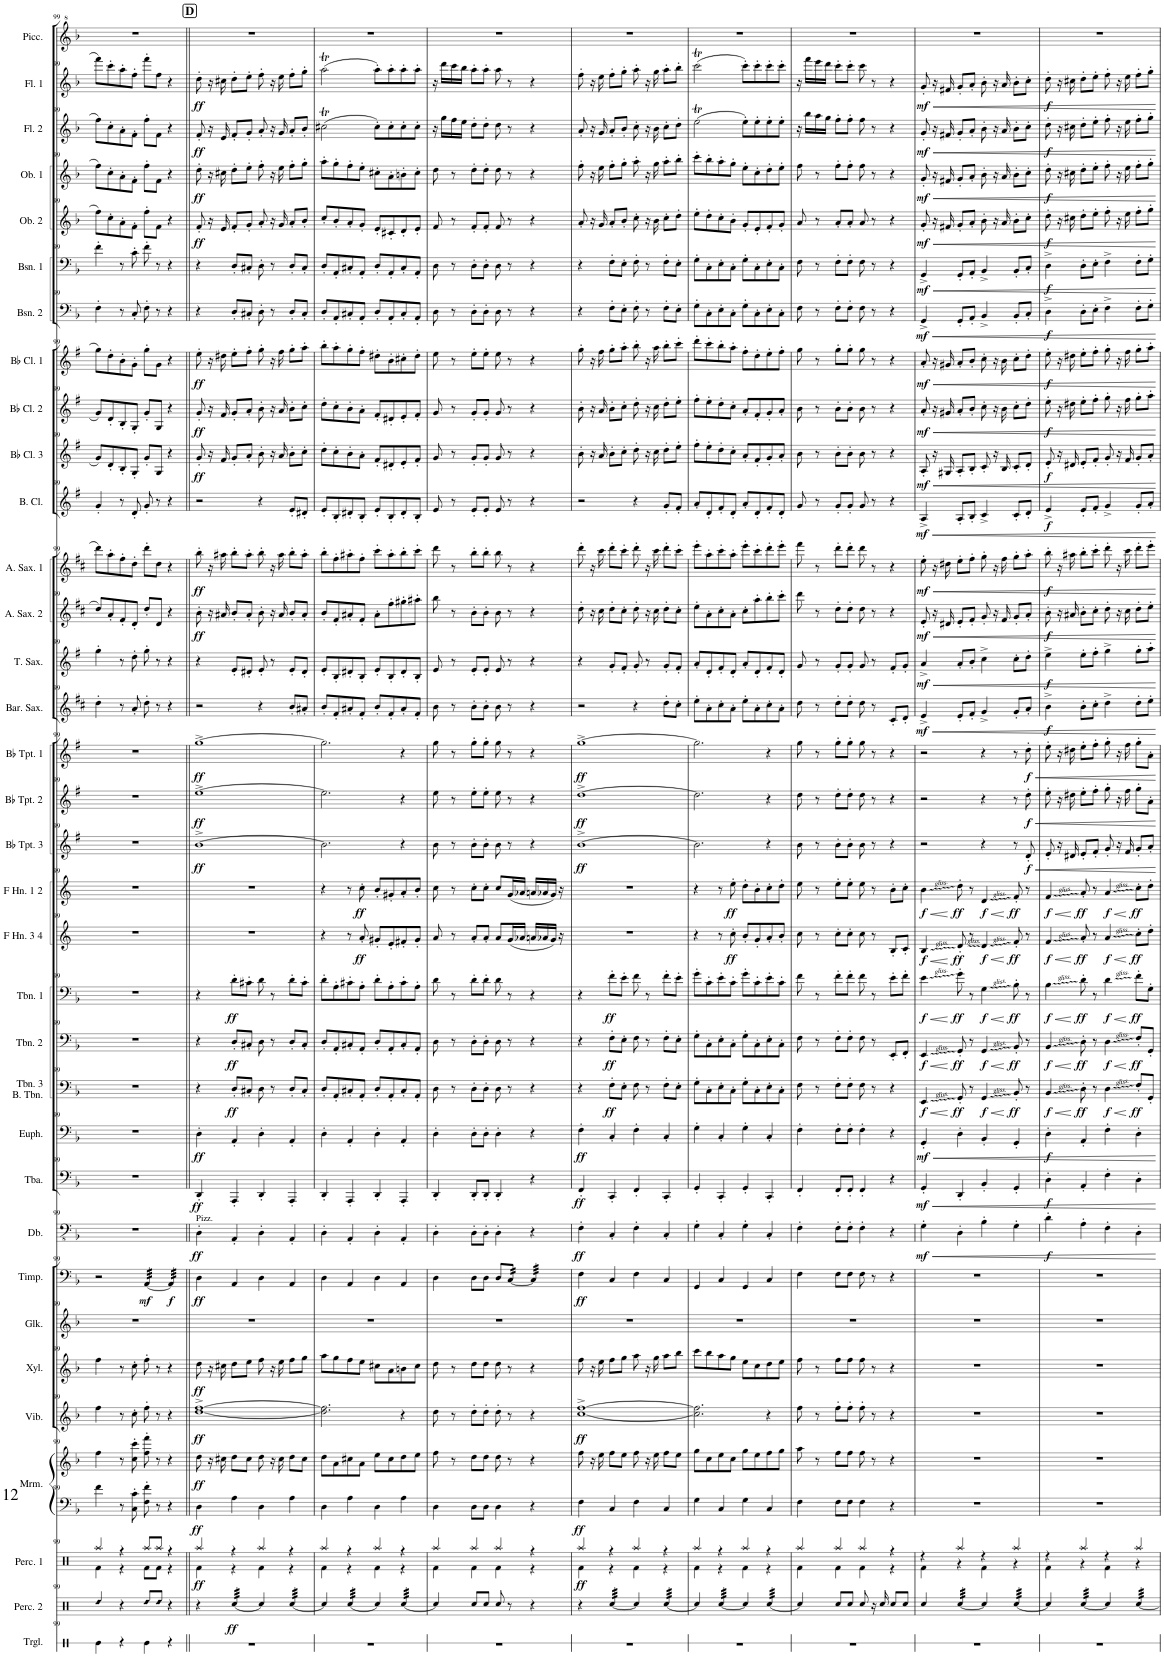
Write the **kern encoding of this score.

**kern	**kern	**dynam	**kern	**dynam	**kern	**kern	**dynam	**kern	**dynam	**kern	**dynam	**kern	**kern	**dynam	**kern	**dynam	**kern	**dynam	**kern	**dynam	**kern	**dynam	**kern	**dynam	**kern	**dynam	**kern	**dynam	**kern	**dynam	**kern	**dynam	**kern	**dynam	**kern	**dynam	**kern	**dynam	**kern	**dynam	**kern	**dynam	**kern	**dynam	**kern	**dynam	**kern	**dynam	**kern	**dynam	**kern	**dynam	**kern	**dynam	**kern	**dynam	**kern	**dynam	**kern	**dynam	**kern	**dynam	**kern	**dynam	**kern
*part34	*part33	*part33	*part32	*part32	*part31	*part31	*part31	*part30	*part30	*part29	*part29	*part28	*part27	*part27	*part26	*part26	*part25	*part25	*part24	*part24	*part23	*part23	*part22	*part22	*part21	*part21	*part20	*part20	*part19	*part19	*part18	*part18	*part17	*part17	*part16	*part16	*part15	*part15	*part14	*part14	*part13	*part13	*part12	*part12	*part11	*part11	*part10	*part10	*part9	*part9	*part8	*part8	*part7	*part7	*part6	*part6	*part5	*part5	*part4	*part4	*part3	*part3	*part2	*part2	*part1
*staff35	*staff34	*staff34	*staff33	*staff33	*staff32	*staff31	*staff31/32	*staff30	*staff30	*staff29	*staff29	*staff28	*staff27	*staff27	*staff26	*staff26	*staff25	*staff25	*staff24	*staff24	*staff23	*staff23	*staff22	*staff22	*staff21	*staff21	*staff20	*staff20	*staff19	*staff19	*staff18	*staff18	*staff17	*staff17	*staff16	*staff16	*staff15	*staff15	*staff14	*staff14	*staff13	*staff13	*staff12	*staff12	*staff11	*staff11	*staff10	*staff10	*staff9	*staff9	*staff8	*staff8	*staff7	*staff7	*staff6	*staff6	*staff5	*staff5	*staff4	*staff4	*staff3	*staff3	*staff2	*staff2	*staff1
*I"Triangle	*I"Percussion 2	*	*I"Percussion 1	*	*I"Marimba	*	*	*I"Vibraphone	*	*I"Xylophone	*	*I"Glockenspiel	*I"Timpani	*	*I"Double Bass	*	*I"Tuba	*	*I"Euphonium	*	*I"Trombone 3 &amp; Bass Trombone	*	*I"Trombone 2	*	*I"Trombone 1	*	*I"F Horn 3 &amp; 4	*	*I"F Horn 1 &amp; 2	*	*I"Bb Trumpet 3	*	*I"Bb Trumpet 2	*	*I"Bb Trumpet 1	*	*I"Baritone Saxophone	*	*I"Tenor Saxophone	*	*I"Alto Saxophone 2	*	*I"Alto Saxophone 1	*	*I"Bass Clarinet	*	*I"Bb Clarinet 3	*	*I"Bb Clarinet 2	*	*I"Bb Clarinet 1	*	*I"Bassoon 2	*	*I"Bassoon 1	*	*I"Oboe 2	*	*I"Oboe 1	*	*I"Flute 2	*	*I"Flute 1	*	*I"Piccolo
*I'Trgl.	*I'Perc. 2	*	*I'Perc. 1	*	*I'Mrm.	*	*	*I'Vib.	*	*I'Xyl.	*	*I'Glk.	*I'Timp.	*	*I'Db.	*	*I'Tba.	*	*I'Euph.	*	*I'Tbn. 3 B. Tbn.	*	*I'Tbn. 2	*	*I'Tbn. 1	*	*I'F Hn. 3 4	*	*I'F Hn. 1 2	*	*I'Bb Tpt. 3	*	*I'Bb Tpt. 2	*	*I'Bb Tpt. 1	*	*I'Bar. Sax.	*	*I'T. Sax.	*	*I'A. Sax. 2	*	*I'A. Sax. 1	*	*I'B. Cl.	*	*I'Bb Cl. 3	*	*I'Bb Cl. 2	*	*I'Bb Cl. 1	*	*I'Bsn. 2	*	*I'Bsn. 1	*	*I'Ob. 2	*	*I'Ob. 1	*	*I'Fl. 2	*	*I'Fl. 1	*	*I'Picc.
!!LO:PB:g=z
*clefX	*clefX	*	*clefX	*	*clefF4	*clefG2	*	*clefG2	*	*clefG2	*	*clefG2	*clefF4	*	*clefFv4	*	*clefF4	*	*clefF4	*	*clefF4	*	*clefF4	*	*clefF4	*	*clefG2	*	*clefG2	*	*clefG2	*	*clefG2	*	*clefG2	*	*clefG2	*	*clefG2	*	*clefG2	*	*clefG2	*	*clefG2	*	*clefG2	*	*clefG2	*	*clefG2	*	*clefF4	*	*clefF4	*	*clefG2	*	*clefG2	*	*clefG2	*	*clefG2	*	*clefG^2
*	*	*	*	*	*	*	*	*	*	*Trd-7c-12	*	*Trd-14c-24	*	*	*Trd7c12	*	*	*	*	*	*	*	*	*	*	*	*Trd4c7	*	*Trd4c7	*	*Trd1c2	*	*Trd1c2	*	*Trd1c2	*	*Trd12c21	*	*Trd8c14	*	*Trd5c9	*	*Trd5c9	*	*Trd8c14	*	*Trd1c2	*	*Trd1c2	*	*Trd1c2	*	*	*	*	*	*	*	*	*	*	*	*	*	*Trd-7c-12
*k[b-]	*k[b-]	*	*k[b-]	*	*k[b-]	*k[b-]	*	*k[b-]	*	*k[b-]	*	*k[b-]	*k[b-]	*	*k[b-]	*	*k[b-]	*	*k[b-]	*	*k[b-]	*	*k[b-]	*	*k[b-]	*	*k[]	*	*k[]	*	*k[f#]	*	*k[f#]	*	*k[f#]	*	*k[f#c#]	*	*k[f#]	*	*k[f#c#]	*	*k[f#c#]	*	*k[f#]	*	*k[f#]	*	*k[f#]	*	*k[f#]	*	*k[b-]	*	*k[b-]	*	*k[b-]	*	*k[b-]	*	*k[b-]	*	*k[b-]	*	*k[b-]
*M4/4	*M4/4	*	*M4/4	*	*M4/4	*M4/4	*	*M4/4	*	*M4/4	*	*M4/4	*M4/4	*	*M4/4	*	*M4/4	*	*M4/4	*	*M4/4	*	*M4/4	*	*M4/4	*	*M4/4	*	*M4/4	*	*M4/4	*	*M4/4	*	*M4/4	*	*M4/4	*	*M4/4	*	*M4/4	*	*M4/4	*	*M4/4	*	*M4/4	*	*M4/4	*	*M4/4	*	*M4/4	*	*M4/4	*	*M4/4	*	*M4/4	*	*M4/4	*	*M4/4	*	*M4/4
=99	=99	=99	=99	=99	=99	=99	=99	=99	=99	=99	=99	=99	=99	=99	=99	=99	=99	=99	=99	=99	=99	=99	=99	=99	=99	=99	=99	=99	=99	=99	=99	=99	=99	=99	=99	=99	=99	=99	=99	=99	=99	=99	=99	=99	=99	=99	=99	=99	=99	=99	=99	=99	=99	=99	=99	=99	=99	=99	=99	=99	=99	=99	=99	=99	=99
!	!LO:N:head=diamond	!	!	!	!	!	!	!	!	!	!	!	!	!	!	!	!	!	!	!	!	!	!	!	!	!	!	!	!	!	!	!	!	!	!	!	!	!	!	!	!	!	!	!	!	!	!	!	!	!	!	!	!	!	!	!	!	!	!	!	!	!	!	!	!
*	*	*	*^	*	*	*	*	*	*	*	*	*	*	*	*	*	*	*	*	*	*	*	*	*	*	*	*	*	*	*	*	*	*	*	*	*	*	*	*	*	*	*	*	*	*	*	*	*	*	*	*	*	*	*	*	*	*	*	*	*	*	*	*	*	*
4Re\	4Rdd/	.	4Raa/	4Rf\	.	4f\	4ff\	.	4ff\	.	4ff\	.	1r	2r	.	1r	.	1r	.	1r	.	1r	.	1r	.	1r	.	1r	.	1r	.	1r	.	1r	.	1r	.	4dd'\	.	4gg'\	.	8dd/L	.	8ddd\L	.	4g'/	.	8g/L	.	8g/L	.	8gg\L	.	4F'\	.	4f'\	.	8ff\L	.	8ff\L	.	8ff\L	.	8fff\L	.	1r
.	.	.	.	.	.	.	.	.	.	.	.	.	.	.	.	.	.	.	.	.	.	.	.	.	.	.	.	.	.	.	.	.	.	.	.	.	.	.	.	.	.	8a'/	.	8aa'\	.	.	.	8d'/	.	8d'/	.	8dd'\	.	.	.	.	.	8cc'\	.	8cc'\	.	8cc'\	.	8ccc'\	.	.
4r	4r	.	4r	4r	.	8r	8r	.	8r	.	8r	.	.	.	.	.	.	.	.	.	.	.	.	.	.	.	.	.	.	.	.	.	.	.	.	.	.	8r	.	8r	.	8f#'/	.	8ff#'\	.	8r	.	8B'/	.	8B'/	.	8b'\	.	8r	.	8r	.	8a'\	.	8a'\	.	8a'\	.	8aa'\	.	.
.	.	.	.	.	.	8C\' 8c\'	8cc\' 8ccc\'	.	8cc'\	.	8cc'\	.	.	.	.	.	.	.	.	.	.	.	.	.	.	.	.	.	.	.	.	.	.	.	.	.	.	8a'/	.	8dd'\	.	8d'/J	.	8dd'\J	.	8d'/	.	8G'/J	.	8G'/J	.	8g'\J	.	8C'/	.	8c'\	.	8f'\J	.	8f'\J	.	8f'\J	.	8ff'\J	.	.
!	!LO:N:head=diamond	!	!	!	!	!	!	!	!	!	!	!	!	!	!LO:DY:b	!	!	!	!	!	!	!	!	!	!	!	!	!	!	!	!	!	!	!	!	!	!	!	!	!	!	!	!	!	!	!	!	!	!	!	!	!	!	!	!	!	!	!	!	!	!	!	!	!	!	!
*	*	*	*	*	*	*	*	*	*	*	*	*	*	*tremolo	*	*	*	*	*	*	*	*	*	*	*	*	*	*	*	*	*	*	*	*	*	*	*	*	*	*	*	*	*	*	*	*	*	*	*	*	*	*	*	*	*	*	*	*	*	*	*	*	*	*	*	*
4Re\	8Rdd/L	.	8Raa/L	8Rf\L	.	8F\' 8f\'	8ff\' 8fff\'	.	8ff'\	.	8ff'\	.	.	[32AA/LLL	mf	.	.	.	.	.	.	.	.	.	.	.	.	.	.	.	.	.	.	.	.	.	.	8dd'\	.	8gg'\	.	8dd'/L	.	8ddd'\L	.	8g'/	.	8g'/L	.	8g'/L	.	8gg'\L	.	8F'\	.	8f'\	.	8ff'\L	.	8ff'\L	.	8ff'\L	.	8fff'\L	.	.
.	.	.	.	.	.	.	.	.	.	.	.	.	.	32AA/	.	.	.	.	.	.	.	.	.	.	.	.	.	.	.	.	.	.	.	.	.	.	.	.	.	.	.	.	.	.	.	.	.	.	.	.	.	.	.	.	.	.	.	.	.	.	.	.	.	.	.	.
.	.	.	.	.	.	.	.	.	.	.	.	.	.	32AA/	.	.	.	.	.	.	.	.	.	.	.	.	.	.	.	.	.	.	.	.	.	.	.	.	.	.	.	.	.	.	.	.	.	.	.	.	.	.	.	.	.	.	.	.	.	.	.	.	.	.	.	.
.	.	.	.	.	.	.	.	.	.	.	.	.	.	32AA/	.	.	.	.	.	.	.	.	.	.	.	.	.	.	.	.	.	.	.	.	.	.	.	.	.	.	.	.	.	.	.	.	.	.	.	.	.	.	.	.	.	.	.	.	.	.	.	.	.	.	.	.
!	!LO:N:head=diamond	!	!	!	!	!	!	!	!	!	!	!	!	!	!	!	!	!	!	!	!	!	!	!	!	!	!	!	!	!	!	!	!	!	!	!	!	!	!	!	!	!	!	!	!	!	!	!	!	!	!	!	!	!	!	!	!	!	!	!	!	!	!	!	!	!
.	8Rdd/J	.	8Raa/J	8Rf\J	.	8r	8r	.	8r	.	8r	.	.	32AA/	.	.	.	.	.	.	.	.	.	.	.	.	.	.	.	.	.	.	.	.	.	.	.	8r	.	8r	.	8d/J	.	8dd\J	.	8r	.	8G/J	.	8G/J	.	8g\J	.	8r	.	8r	.	8f\J	.	8f\J	.	8f\J	.	8ff\J	.	.
.	.	.	.	.	.	.	.	.	.	.	.	.	.	32AA/	.	.	.	.	.	.	.	.	.	.	.	.	.	.	.	.	.	.	.	.	.	.	.	.	.	.	.	.	.	.	.	.	.	.	.	.	.	.	.	.	.	.	.	.	.	.	.	.	.	.	.	.
.	.	.	.	.	.	.	.	.	.	.	.	.	.	32AA/	.	.	.	.	.	.	.	.	.	.	.	.	.	.	.	.	.	.	.	.	.	.	.	.	.	.	.	.	.	.	.	.	.	.	.	.	.	.	.	.	.	.	.	.	.	.	.	.	.	.	.	.
.	.	.	.	.	.	.	.	.	.	.	.	.	.	32AA/JJJ	.	.	.	.	.	.	.	.	.	.	.	.	.	.	.	.	.	.	.	.	.	.	.	.	.	.	.	.	.	.	.	.	.	.	.	.	.	.	.	.	.	.	.	.	.	.	.	.	.	.	.	.
!	!	!	!	!	!	!	!	!	!	!	!	!	!	!	!LO:DY:b	!	!	!	!	!	!	!	!	!	!	!	!	!	!	!	!	!	!	!	!	!	!	!	!	!	!	!	!	!	!	!	!	!	!	!	!	!	!	!	!	!	!	!	!	!	!	!	!	!	!	!
4r	4r	.	4r	4r	.	4r	4r	.	4r	.	4r	.	.	32AA/]LLL	f	.	.	.	.	.	.	.	.	.	.	.	.	.	.	.	.	.	.	.	.	.	.	4r	.	4r	.	4r	.	4r	.	4r	.	4r	.	4r	.	4r	.	4r	.	4r	.	4r	.	4r	.	4r	.	4r	.	.
.	.	.	.	.	.	.	.	.	.	.	.	.	.	32AA/	.	.	.	.	.	.	.	.	.	.	.	.	.	.	.	.	.	.	.	.	.	.	.	.	.	.	.	.	.	.	.	.	.	.	.	.	.	.	.	.	.	.	.	.	.	.	.	.	.	.	.	.
.	.	.	.	.	.	.	.	.	.	.	.	.	.	32AA/	.	.	.	.	.	.	.	.	.	.	.	.	.	.	.	.	.	.	.	.	.	.	.	.	.	.	.	.	.	.	.	.	.	.	.	.	.	.	.	.	.	.	.	.	.	.	.	.	.	.	.	.
.	.	.	.	.	.	.	.	.	.	.	.	.	.	32AA/	.	.	.	.	.	.	.	.	.	.	.	.	.	.	.	.	.	.	.	.	.	.	.	.	.	.	.	.	.	.	.	.	.	.	.	.	.	.	.	.	.	.	.	.	.	.	.	.	.	.	.	.
.	.	.	.	.	.	.	.	.	.	.	.	.	.	32AA/	.	.	.	.	.	.	.	.	.	.	.	.	.	.	.	.	.	.	.	.	.	.	.	.	.	.	.	.	.	.	.	.	.	.	.	.	.	.	.	.	.	.	.	.	.	.	.	.	.	.	.	.
.	.	.	.	.	.	.	.	.	.	.	.	.	.	32AA/	.	.	.	.	.	.	.	.	.	.	.	.	.	.	.	.	.	.	.	.	.	.	.	.	.	.	.	.	.	.	.	.	.	.	.	.	.	.	.	.	.	.	.	.	.	.	.	.	.	.	.	.
.	.	.	.	.	.	.	.	.	.	.	.	.	.	32AA/	.	.	.	.	.	.	.	.	.	.	.	.	.	.	.	.	.	.	.	.	.	.	.	.	.	.	.	.	.	.	.	.	.	.	.	.	.	.	.	.	.	.	.	.	.	.	.	.	.	.	.	.
.	.	.	.	.	.	.	.	.	.	.	.	.	.	32AA/JJJ	.	.	.	.	.	.	.	.	.	.	.	.	.	.	.	.	.	.	.	.	.	.	.	.	.	.	.	.	.	.	.	.	.	.	.	.	.	.	.	.	.	.	.	.	.	.	.	.	.	.	.	.
*	*	*	*	*	*	*	*	*	*	*	*	*	*	*Xtremolo	*	*	*	*	*	*	*	*	*	*	*	*	*	*	*	*	*	*	*	*	*	*	*	*	*	*	*	*	*	*	*	*	*	*	*	*	*	*	*	*	*	*	*	*	*	*	*	*	*	*	*	*
!!LO:REH:place=s1:a:B:cj:fs=14:t=D
=100||	=100||	=100||	=100||	=100||	=100||	=100||	=100||	=100||	=100||	=100||	=100||	=100||	=100||	=100||	=100||	=100||	=100||	=100||	=100||	=100||	=100||	=100||	=100||	=100||	=100||	=100||	=100||	=100||	=100||	=100||	=100||	=100||	=100||	=100||	=100||	=100||	=100||	=100||	=100||	=100||	=100||	=100||	=100||	=100||	=100||	=100||	=100||	=100||	=100||	=100||	=100||	=100||	=100||	=100||	=100||	=100||	=100||	=100||	=100||	=100||	=100||	=100||	=100||	=100||	=100||	=100||
!	!	!	!	!	!	!	!	!	!	!	!	!	!	!	!	!LO:TX:a:t=Pizz.	!	!	!	!	!	!	!	!	!	!	!	!	!	!	!	!	!	!	!	!	!	!	!	!	!	!	!	!	!	!	!	!	!	!	!	!	!	!	!	!	!	!	!	!	!	!	!	!	!	!
!	!	!	!	!	!LO:DY:b	!	!	!LO:DY:b=2	!	!	!	!	!	!	!	!	!	!	!	!	!	!	!	!	!	!	!	!	!	!	!	!	!	!	!	!	!	!	!	!	!	!	!	!	!	!	!	!	!	!	!	!	!	!	!	!	!	!	!	!	!	!	!	!	!	!
!	!	!	!	!	!	!	!	!LO:DY:n=1:b	!	!LO:DY:b	!	!LO:DY:b	!	!	!LO:DY:b	!	!LO:DY:b	!	!LO:DY:b	!	!LO:DY:b	!	!	!	!	!	!	!	!	!	!	!	!LO:DY:b	!	!LO:DY:b	!	!LO:DY:b	!	!	!	!	!	!LO:DY:b	!	!LO:DY:b	!	!	!	!LO:DY:b	!	!LO:DY:b	!	!LO:DY:b	!	!	!	!	!	!LO:DY:b	!	!LO:DY:b	!	!LO:DY:b	!	!LO:DY:b	!
1r	4r	.	4Raa/	4Rf\	ff	4D\	8dd\	ff ff	[1dd^ [1ff^	ff	8dd\	ff	1r	4D\	ff	4DD'\	ff	4DD'/	ff	4D'\	ff	4r	.	4r	.	4r	.	1r	.	1r	.	[1b^	ff	[1ee^	ff	[1gg^	ff	2r	.	4r	.	8b'\	ff	8bb'\	ff	2r	.	8g'/	ff	8g'/	ff	8ee'\	ff	4r	.	4r	.	8f'/	ff	8dd'\	ff	8f'/	ff	8dd'\	ff	1r
.	.	.	.	.	.	.	16r	.	.	.	16r	.	.	.	.	.	.	.	.	.	.	.	.	.	.	.	.	.	.	.	.	.	.	.	.	.	.	.	.	.	.	16r	.	16r	.	.	.	16r	.	16r	.	16r	.	.	.	.	.	16r	.	16r	.	16r	.	16r	.	.
.	.	.	.	.	.	.	16cc#X\	.	.	.	16cc#X\	.	.	.	.	.	.	.	.	.	.	.	.	.	.	.	.	.	.	.	.	.	.	.	.	.	.	.	.	.	.	16a#X/	.	16aa#X\	.	.	.	16f#/	.	16f#/	.	16dd#X\	.	.	.	.	.	16e/	.	16cc#X\	.	16e/	.	16cc#X\	.	.
!	!	!LO:DY:b	!	!	!	!	!	!	!	!	!	!	!	!	!	!	!	!	!	!	!	!	!LO:DY:b	!	!LO:DY:b	!	!LO:DY:b	!	!	!	!	!	!	!	!	!	!	!	!	!	!	!	!	!	!	!	!	!	!	!	!	!	!	!	!	!	!	!	!	!	!	!	!	!	!	!
*	*tremolo	*	*	*	*	*	*	*	*	*	*	*	*	*	*	*	*	*	*	*	*	*	*	*	*	*	*	*	*	*	*	*	*	*	*	*	*	*	*	*	*	*	*	*	*	*	*	*	*	*	*	*	*	*	*	*	*	*	*	*	*	*	*	*	*	*
.	[32Rcc/LLL	ff	4r	4r	.	4A\	8dd\L	.	.	.	8dd\L	.	.	4AA/	.	4AAA'/	.	4AAA'/	.	4AA'/	.	8D'/L	ff	8D'/L	ff	8d'\L	ff	.	.	.	.	.	.	.	.	.	.	.	.	8e'/L	.	8b'/L	.	8bb'\L	.	.	.	8g'/L	.	8g'/L	.	8ee'\L	.	8D'/L	.	8D'/L	.	8f'/L	.	8dd'\L	.	8f'/L	.	8dd'\L	.	.
.	32Rcc/	.	.	.	.	.	.	.	.	.	.	.	.	.	.	.	.	.	.	.	.	.	.	.	.	.	.	.	.	.	.	.	.	.	.	.	.	.	.	.	.	.	.	.	.	.	.	.	.	.	.	.	.	.	.	.	.	.	.	.	.	.	.	.	.	.
.	32Rcc/	.	.	.	.	.	.	.	.	.	.	.	.	.	.	.	.	.	.	.	.	.	.	.	.	.	.	.	.	.	.	.	.	.	.	.	.	.	.	.	.	.	.	.	.	.	.	.	.	.	.	.	.	.	.	.	.	.	.	.	.	.	.	.	.	.
.	32Rcc/	.	.	.	.	.	.	.	.	.	.	.	.	.	.	.	.	.	.	.	.	.	.	.	.	.	.	.	.	.	.	.	.	.	.	.	.	.	.	.	.	.	.	.	.	.	.	.	.	.	.	.	.	.	.	.	.	.	.	.	.	.	.	.	.	.
.	32Rcc/	.	.	.	.	.	8cc#\J	.	.	.	8ee\J	.	.	.	.	.	.	.	.	.	.	8C#X'/J	.	8C#X'/J	.	8c#X'\J	.	.	.	.	.	.	.	.	.	.	.	.	.	8d#X'/J	.	8a#'/J	.	8aa#'\J	.	.	.	8a'/J	.	8a'/J	.	8ff#'\J	.	8C#X'/J	.	8C#X'/J	.	8g'/J	.	8ee'\J	.	8g'/J	.	8ee'\J	.	.
.	32Rcc/	.	.	.	.	.	.	.	.	.	.	.	.	.	.	.	.	.	.	.	.	.	.	.	.	.	.	.	.	.	.	.	.	.	.	.	.	.	.	.	.	.	.	.	.	.	.	.	.	.	.	.	.	.	.	.	.	.	.	.	.	.	.	.	.	.
.	32Rcc/	.	.	.	.	.	.	.	.	.	.	.	.	.	.	.	.	.	.	.	.	.	.	.	.	.	.	.	.	.	.	.	.	.	.	.	.	.	.	.	.	.	.	.	.	.	.	.	.	.	.	.	.	.	.	.	.	.	.	.	.	.	.	.	.	.
.	32Rcc/JJJ	.	.	.	.	.	.	.	.	.	.	.	.	.	.	.	.	.	.	.	.	.	.	.	.	.	.	.	.	.	.	.	.	.	.	.	.	.	.	.	.	.	.	.	.	.	.	.	.	.	.	.	.	.	.	.	.	.	.	.	.	.	.	.	.	.
*	*Xtremolo	*	*	*	*	*	*	*	*	*	*	*	*	*	*	*	*	*	*	*	*	*	*	*	*	*	*	*	*	*	*	*	*	*	*	*	*	*	*	*	*	*	*	*	*	*	*	*	*	*	*	*	*	*	*	*	*	*	*	*	*	*	*	*	*	*
.	4Rcc/]	.	4Raa/	4Rf\	.	4D\	8dd\	.	.	.	8ff\	.	.	4D\	.	4DD'\	.	4DD'/	.	4D'\	.	8D\	.	8D\	.	8d\	.	.	.	.	.	.	.	.	.	.	.	4r	.	8e'/	.	8b'\	.	8bb'\	.	4r	.	8b'\	.	8b'\	.	8gg'\	.	8D'\	.	8D'\	.	8a'/	.	8ff'\	.	8a'/	.	8ff'\	.	.
.	.	.	.	.	.	.	16r	.	.	.	16r	.	.	.	.	.	.	.	.	.	.	8r	.	8r	.	8r	.	.	.	.	.	.	.	.	.	.	.	.	.	8r	.	16r	.	16r	.	.	.	16r	.	16r	.	16r	.	8r	.	8r	.	16r	.	16r	.	16r	.	16r	.	.
.	.	.	.	.	.	.	16cc#\	.	.	.	16ee\	.	.	.	.	.	.	.	.	.	.	.	.	.	.	.	.	.	.	.	.	.	.	.	.	.	.	.	.	.	.	16a#/	.	16aa#\	.	.	.	16a/	.	16a/	.	16ff#\	.	.	.	.	.	16g/	.	16ee\	.	16g/	.	16ee\	.	.
*	*tremolo	*	*	*	*	*	*	*	*	*	*	*	*	*	*	*	*	*	*	*	*	*	*	*	*	*	*	*	*	*	*	*	*	*	*	*	*	*	*	*	*	*	*	*	*	*	*	*	*	*	*	*	*	*	*	*	*	*	*	*	*	*	*	*	*	*
.	[32Rcc/LLL	.	4r	4r	.	4A\	8dd\L	.	.	.	8ff\L	.	.	4AA/	.	4AAA'/	.	4AAA'/	.	4AA'/	.	8D'/L	.	8D'/L	.	8d'\L	.	.	.	.	.	.	.	.	.	.	.	8b'/L	.	8e'/L	.	8b'/L	.	8bb'\L	.	8e'/L	.	8b'\L	.	8b'\L	.	8gg'\L	.	8D'/L	.	8D'/L	.	8a'/L	.	8ff'\L	.	8a'/L	.	8ff'\L	.	.
.	32Rcc/	.	.	.	.	.	.	.	.	.	.	.	.	.	.	.	.	.	.	.	.	.	.	.	.	.	.	.	.	.	.	.	.	.	.	.	.	.	.	.	.	.	.	.	.	.	.	.	.	.	.	.	.	.	.	.	.	.	.	.	.	.	.	.	.	.
.	32Rcc/	.	.	.	.	.	.	.	.	.	.	.	.	.	.	.	.	.	.	.	.	.	.	.	.	.	.	.	.	.	.	.	.	.	.	.	.	.	.	.	.	.	.	.	.	.	.	.	.	.	.	.	.	.	.	.	.	.	.	.	.	.	.	.	.	.
.	32Rcc/	.	.	.	.	.	.	.	.	.	.	.	.	.	.	.	.	.	.	.	.	.	.	.	.	.	.	.	.	.	.	.	.	.	.	.	.	.	.	.	.	.	.	.	.	.	.	.	.	.	.	.	.	.	.	.	.	.	.	.	.	.	.	.	.	.
.	32Rcc/	.	.	.	.	.	8cc#\J	.	.	.	8gg\J	.	.	.	.	.	.	.	.	.	.	8C#'/J	.	8C#'/J	.	8c#'\J	.	.	.	.	.	.	.	.	.	.	.	8a#X'/J	.	8d#'/J	.	8a#'/J	.	8aa#'\J	.	8d#X'/J	.	8cc'\J	.	8cc'\J	.	8aa'\J	.	8C#'/J	.	8C#'/J	.	8b-'/J	.	8gg'\J	.	8b-'/J	.	8gg'\J	.	.
.	32Rcc/	.	.	.	.	.	.	.	.	.	.	.	.	.	.	.	.	.	.	.	.	.	.	.	.	.	.	.	.	.	.	.	.	.	.	.	.	.	.	.	.	.	.	.	.	.	.	.	.	.	.	.	.	.	.	.	.	.	.	.	.	.	.	.	.	.
.	32Rcc/	.	.	.	.	.	.	.	.	.	.	.	.	.	.	.	.	.	.	.	.	.	.	.	.	.	.	.	.	.	.	.	.	.	.	.	.	.	.	.	.	.	.	.	.	.	.	.	.	.	.	.	.	.	.	.	.	.	.	.	.	.	.	.	.	.
.	32Rcc/JJJ	.	.	.	.	.	.	.	.	.	.	.	.	.	.	.	.	.	.	.	.	.	.	.	.	.	.	.	.	.	.	.	.	.	.	.	.	.	.	.	.	.	.	.	.	.	.	.	.	.	.	.	.	.	.	.	.	.	.	.	.	.	.	.	.	.
*	*Xtremolo	*	*	*	*	*	*	*	*	*	*	*	*	*	*	*	*	*	*	*	*	*	*	*	*	*	*	*	*	*	*	*	*	*	*	*	*	*	*	*	*	*	*	*	*	*	*	*	*	*	*	*	*	*	*	*	*	*	*	*	*	*	*	*	*	*
=101	=101	=101	=101	=101	=101	=101	=101	=101	=101	=101	=101	=101	=101	=101	=101	=101	=101	=101	=101	=101	=101	=101	=101	=101	=101	=101	=101	=101	=101	=101	=101	=101	=101	=101	=101	=101	=101	=101	=101	=101	=101	=101	=101	=101	=101	=101	=101	=101	=101	=101	=101	=101	=101	=101	=101	=101	=101	=101	=101	=101	=101	=101	=101	=101	=101	=101
1r	4Rcc/]	.	4Raa/	4Rf\	.	4D\	8dd\L	.	2.dd\] 2.ff\]	.	8aa\L	.	1r	4D\	.	4DD'\	.	4DD'/	.	4D'\	.	8D'/L	.	8D'/L	.	8d'\L	.	4r	.	4r	.	2.b\]	.	2.ee\]	.	2.gg\]	.	8b'/L	.	8e'/L	.	8b'/L	.	8bb'\L	.	8e'/L	.	8dd'\L	.	8dd'\L	.	8bb'\L	.	8D'/L	.	8D'/L	.	8cc'/L	.	8aa'\L	.	(2cc#Xt\	.	(2aat\	.	1r
.	.	.	.	.	.	.	8a\	.	.	.	8gg\	.	.	.	.	.	.	.	.	.	.	8AA'/	.	8AA'/	.	8A'\	.	.	.	.	.	.	.	.	.	.	.	8f#'/	.	8B'/	.	8f#'/	.	8ff#'\	.	8B'/	.	8cc'\	.	8cc'\	.	8aa'\	.	8AA'/	.	8AA'/	.	8b-'/	.	8gg'\	.	.	.	.	.	.
*	*tremolo	*	*	*	*	*	*	*	*	*	*	*	*	*	*	*	*	*	*	*	*	*	*	*	*	*	*	*	*	*	*	*	*	*	*	*	*	*	*	*	*	*	*	*	*	*	*	*	*	*	*	*	*	*	*	*	*	*	*	*	*	*	*	*	*	*
.	[32Rcc/LLL	.	4r	4r	.	4A\	8cc#X\	.	.	.	8ff\	.	.	4AA/	.	4AAA'/	.	4AAA'/	.	4AA'/	.	8C#X'/	.	8C#X'/	.	8c#X'\	.	8r	.	8r	.	.	.	.	.	.	.	8a#X'/	.	8d#X'/	.	8a#X'/	.	8aa#X'\	.	8d#X'/	.	8b'\	.	8b'\	.	8gg'\	.	8C#X'/	.	8C#X'/	.	8a'/	.	8ff'\	.	.	.	.	.	.
.	32Rcc/	.	.	.	.	.	.	.	.	.	.	.	.	.	.	.	.	.	.	.	.	.	.	.	.	.	.	.	.	.	.	.	.	.	.	.	.	.	.	.	.	.	.	.	.	.	.	.	.	.	.	.	.	.	.	.	.	.	.	.	.	.	.	.	.	.
.	32Rcc/	.	.	.	.	.	.	.	.	.	.	.	.	.	.	.	.	.	.	.	.	.	.	.	.	.	.	.	.	.	.	.	.	.	.	.	.	.	.	.	.	.	.	.	.	.	.	.	.	.	.	.	.	.	.	.	.	.	.	.	.	.	.	.	.	.
.	32Rcc/	.	.	.	.	.	.	.	.	.	.	.	.	.	.	.	.	.	.	.	.	.	.	.	.	.	.	.	.	.	.	.	.	.	.	.	.	.	.	.	.	.	.	.	.	.	.	.	.	.	.	.	.	.	.	.	.	.	.	.	.	.	.	.	.	.
!	!	!	!	!	!	!	!	!	!	!	!	!	!	!	!	!	!	!	!	!	!	!	!	!	!	!	!	!	!LO:DY:b	!	!LO:DY:b	!	!	!	!	!	!	!	!	!	!	!	!	!	!	!	!	!	!	!	!	!	!	!	!	!	!	!	!	!	!	!	!	!	!	!
.	32Rcc/	.	.	.	.	.	8a\J	.	.	.	8ee\J	.	.	.	.	.	.	.	.	.	.	8AA'/J	.	8AA'/J	.	8A'\J	.	8a'/	ff	8cc'\	ff	.	.	.	.	.	.	8f#'/J	.	8B'/J	.	8f#'/J	.	8ff#'\J	.	8B'/J	.	8a'\J	.	8a'\J	.	8ff#'\J	.	8AA'/J	.	8AA'/J	.	8g'/J	.	8ee'\J	.	.	.	.	.	.
.	32Rcc/	.	.	.	.	.	.	.	.	.	.	.	.	.	.	.	.	.	.	.	.	.	.	.	.	.	.	.	.	.	.	.	.	.	.	.	.	.	.	.	.	.	.	.	.	.	.	.	.	.	.	.	.	.	.	.	.	.	.	.	.	.	.	.	.	.
.	32Rcc/	.	.	.	.	.	.	.	.	.	.	.	.	.	.	.	.	.	.	.	.	.	.	.	.	.	.	.	.	.	.	.	.	.	.	.	.	.	.	.	.	.	.	.	.	.	.	.	.	.	.	.	.	.	.	.	.	.	.	.	.	.	.	.	.	.
.	32Rcc/JJJ	.	.	.	.	.	.	.	.	.	.	.	.	.	.	.	.	.	.	.	.	.	.	.	.	.	.	.	.	.	.	.	.	.	.	.	.	.	.	.	.	.	.	.	.	.	.	.	.	.	.	.	.	.	.	.	.	.	.	.	.	.	.	.	.	.
*	*Xtremolo	*	*	*	*	*	*	*	*	*	*	*	*	*	*	*	*	*	*	*	*	*	*	*	*	*	*	*	*	*	*	*	*	*	*	*	*	*	*	*	*	*	*	*	*	*	*	*	*	*	*	*	*	*	*	*	*	*	*	*	*	*	*	*	*	*
.	4Rcc/]	.	4Raa/	4Rf\	.	4D\	8ee\L	.	.	.	8cc#X\L	.	.	4D\	.	4DD'\	.	4DD'/	.	4D'\	.	8D'/L	.	8D'/L	.	8d'\L	.	8g#X'/L	.	8b'/L	.	.	.	.	.	.	.	8b'/L	.	8e'/L	.	8a#'\L	.	8ccc#'\L	.	8e'/L	.	8f#'/L	.	8f#'/L	.	8dd#X'\L	.	8D'/L	.	8D'/L	.	8e'/L	.	8cc#X'\L	.	8cc#'\L)	.	8aa'\L)	.	.
.	.	.	.	.	.	.	8cc#\	.	.	.	8a\	.	.	.	.	.	.	.	.	.	.	8AA'/	.	8AA'/	.	8A'\	.	8e'/	.	8g#X'/	.	.	.	.	.	.	.	8f#'/	.	8B'/	.	8ff#'\	.	8aa#'\	.	8B'/	.	8d#X'/	.	8d#X'/	.	8b'\	.	8AA'/	.	8AA'/	.	8c#X'/	.	8a'\	.	8cc#'\	.	8aa'\	.	.
*	*tremolo	*	*	*	*	*	*	*	*	*	*	*	*	*	*	*	*	*	*	*	*	*	*	*	*	*	*	*	*	*	*	*	*	*	*	*	*	*	*	*	*	*	*	*	*	*	*	*	*	*	*	*	*	*	*	*	*	*	*	*	*	*	*	*	*	*
.	[32Rcc/LLL	.	4r	4r	.	4A\	8dd\	.	4r	.	8bn\	.	.	4AA/	.	4AAA'/	.	4AAA'/	.	4AA'/	.	8C#'/	.	8C#'/	.	8c#'\	.	8f#X'/	.	8a'/	.	4r	.	4r	.	4r	.	8a#'/	.	8d#'/	.	8gg#X'\	.	8bb'\	.	8d#'/	.	8e'/	.	8e'/	.	8cc#X'\	.	8C#'/	.	8C#'/	.	8d'/	.	8bn'\	.	8cc#'\	.	8aa'\	.	.
.	32Rcc/	.	.	.	.	.	.	.	.	.	.	.	.	.	.	.	.	.	.	.	.	.	.	.	.	.	.	.	.	.	.	.	.	.	.	.	.	.	.	.	.	.	.	.	.	.	.	.	.	.	.	.	.	.	.	.	.	.	.	.	.	.	.	.	.	.
.	32Rcc/	.	.	.	.	.	.	.	.	.	.	.	.	.	.	.	.	.	.	.	.	.	.	.	.	.	.	.	.	.	.	.	.	.	.	.	.	.	.	.	.	.	.	.	.	.	.	.	.	.	.	.	.	.	.	.	.	.	.	.	.	.	.	.	.	.
.	32Rcc/	.	.	.	.	.	.	.	.	.	.	.	.	.	.	.	.	.	.	.	.	.	.	.	.	.	.	.	.	.	.	.	.	.	.	.	.	.	.	.	.	.	.	.	.	.	.	.	.	.	.	.	.	.	.	.	.	.	.	.	.	.	.	.	.	.
.	32Rcc/	.	.	.	.	.	8ee\J	.	.	.	8cc#\J	.	.	.	.	.	.	.	.	.	.	8AA'/J	.	8AA'/J	.	8A'\J	.	8g#'/J	.	8b'/J	.	.	.	.	.	.	.	8f#'/J	.	8B'/J	.	8aa#X'\J	.	8ccc#'\J	.	8B'/J	.	8f#'/J	.	8f#'/J	.	8dd#'\J	.	8AA'/J	.	8AA'/J	.	8e'/J	.	8cc#'\J	.	8cc#'\J	.	8aa'\J	.	.
.	32Rcc/	.	.	.	.	.	.	.	.	.	.	.	.	.	.	.	.	.	.	.	.	.	.	.	.	.	.	.	.	.	.	.	.	.	.	.	.	.	.	.	.	.	.	.	.	.	.	.	.	.	.	.	.	.	.	.	.	.	.	.	.	.	.	.	.	.
.	32Rcc/	.	.	.	.	.	.	.	.	.	.	.	.	.	.	.	.	.	.	.	.	.	.	.	.	.	.	.	.	.	.	.	.	.	.	.	.	.	.	.	.	.	.	.	.	.	.	.	.	.	.	.	.	.	.	.	.	.	.	.	.	.	.	.	.	.
.	32Rcc/JJJ	.	.	.	.	.	.	.	.	.	.	.	.	.	.	.	.	.	.	.	.	.	.	.	.	.	.	.	.	.	.	.	.	.	.	.	.	.	.	.	.	.	.	.	.	.	.	.	.	.	.	.	.	.	.	.	.	.	.	.	.	.	.	.	.	.
*	*Xtremolo	*	*	*	*	*	*	*	*	*	*	*	*	*	*	*	*	*	*	*	*	*	*	*	*	*	*	*	*	*	*	*	*	*	*	*	*	*	*	*	*	*	*	*	*	*	*	*	*	*	*	*	*	*	*	*	*	*	*	*	*	*	*	*	*	*
=102	=102	=102	=102	=102	=102	=102	=102	=102	=102	=102	=102	=102	=102	=102	=102	=102	=102	=102	=102	=102	=102	=102	=102	=102	=102	=102	=102	=102	=102	=102	=102	=102	=102	=102	=102	=102	=102	=102	=102	=102	=102	=102	=102	=102	=102	=102	=102	=102	=102	=102	=102	=102	=102	=102	=102	=102	=102	=102	=102	=102	=102	=102	=102	=102	=102	=102
1r	4Rcc/]	.	4Raa/	4Rf\	.	4D\	8ff\	.	8dd\	.	8dd\	.	1r	4D\	.	4DD'\	.	4DD'/	.	4D'\	.	8D\	.	8D\	.	8d\	.	8a/	.	8cc\	.	8b\	.	8ee\	.	8gg\	.	8b\	.	8e/	.	8bb\	.	8ddd\	.	8e/	.	8g/	.	8g/	.	8ee\	.	8D\	.	8D\	.	8f/	.	8dd\	.	16r	.	16r	.	1r
.	.	.	.	.	.	.	.	.	.	.	.	.	.	.	.	.	.	.	.	.	.	.	.	.	.	.	.	.	.	.	.	.	.	.	.	.	.	.	.	.	.	.	.	.	.	.	.	.	.	.	.	.	.	.	.	.	.	.	.	.	.	16gg\LL	.	16ddd\LL	.	.
.	.	.	.	.	.	.	8r	.	8r	.	8r	.	.	.	.	.	.	.	.	.	.	8r	.	8r	.	8r	.	8r	.	8r	.	8r	.	8r	.	8r	.	8r	.	8r	.	8r	.	8r	.	8r	.	8r	.	8r	.	8r	.	8r	.	8r	.	8r	.	8r	.	16ff\	.	16ccc\	.	.
.	.	.	.	.	.	.	.	.	.	.	.	.	.	.	.	.	.	.	.	.	.	.	.	.	.	.	.	.	.	.	.	.	.	.	.	.	.	.	.	.	.	.	.	.	.	.	.	.	.	.	.	.	.	.	.	.	.	.	.	.	.	16ee\JJ	.	16bb-\JJ	.	.
.	8Rcc/L	.	4Raa/	4Rf\	.	8D\L	8dd\L	.	8dd'\L	.	8dd\L	.	.	8D\L	.	8DD'\L	.	8DD'/L	.	8D'\L	.	8D'\L	.	8D'\L	.	8d'\L	.	8a'/L	.	8cc'\L	.	8b'\L	.	8ee'\L	.	8gg'\L	.	8b'\L	.	8e'/L	.	8b'\L	.	8bb'\L	.	8e'/L	.	8g'/L	.	8g'/L	.	8ee'\L	.	8D'\L	.	8D'\L	.	8f'/L	.	8dd'\L	.	8dd'\L	.	8aa'\L	.	.
.	8Rcc/J	.	.	.	.	8D\J	8dd\J	.	8dd'\J	.	8dd\J	.	.	8D\J	.	8DD'\J	.	8DD'/J	.	8D'\J	.	8D'\J	.	8D'\J	.	8d'\J	.	8a'/J	.	8cc'\J	.	8b'\J	.	8ee'\J	.	8gg'\J	.	8b'\J	.	8e'/J	.	8b'\J	.	8bb'\J	.	8e'/J	.	8g'/J	.	8g'/J	.	8ee'\J	.	8D'\J	.	8D'\J	.	8f'/J	.	8dd'\J	.	8dd'\J	.	8aa'\J	.	.
.	8Rcc/	.	4Raa/	4Rf\	.	4D\	8dd\	.	8dd'\	.	8dd\	.	.	8D/L	.	4DD'\	.	4DD'/	.	4D'\	.	8D\	.	8D\	.	8d\	.	8a/L	.	8cc/L	.	8b\	.	8ee\	.	8gg\	.	8b\	.	8e/	.	8b\	.	8bb\	.	8e/	.	8g/	.	8g/	.	8ee\	.	8D\	.	8D\	.	8f/	.	8dd\	.	8dd\	.	8aa\	.	.
*	*	*	*	*	*	*	*	*	*	*	*	*	*	*tremolo	*	*	*	*	*	*	*	*	*	*	*	*	*	*	*	*	*	*	*	*	*	*	*	*	*	*	*	*	*	*	*	*	*	*	*	*	*	*	*	*	*	*	*	*	*	*	*	*	*	*	*	*
.	8r	.	.	.	.	.	8r	.	8r	.	8r	.	.	[32C/	.	.	.	.	.	.	.	8r	.	8r	.	8r	.	(16g/L	.	(16g/L	.	8r	.	8r	.	8r	.	8r	.	8r	.	8r	.	8r	.	8r	.	8r	.	8r	.	8r	.	8r	.	8r	.	8r	.	8r	.	8r	.	8r	.	.
.	.	.	.	.	.	.	.	.	.	.	.	.	.	32C/	.	.	.	.	.	.	.	.	.	.	.	.	.	.	.	.	.	.	.	.	.	.	.	.	.	.	.	.	.	.	.	.	.	.	.	.	.	.	.	.	.	.	.	.	.	.	.	.	.	.	.	.
.	.	.	.	.	.	.	.	.	.	.	.	.	.	32C/	.	.	.	.	.	.	.	.	.	.	.	.	.	16a-X/JJ	.	16a-X/JJ	.	.	.	.	.	.	.	.	.	.	.	.	.	.	.	.	.	.	.	.	.	.	.	.	.	.	.	.	.	.	.	.	.	.	.	.
.	.	.	.	.	.	.	.	.	.	.	.	.	.	32C/JJJ	.	.	.	.	.	.	.	.	.	.	.	.	.	.	.	.	.	.	.	.	.	.	.	.	.	.	.	.	.	.	.	.	.	.	.	.	.	.	.	.	.	.	.	.	.	.	.	.	.	.	.	.
.	4r	.	4r	4r	.	4r	4r	.	4r	.	4r	.	.	32C/]LLL	.	4r	.	4r	.	4r	.	4r	.	4r	.	4r	.	16an/LL	.	16an/LL	.	4r	.	4r	.	4r	.	4r	.	4r	.	4r	.	4r	.	4r	.	4r	.	4r	.	4r	.	4r	.	4r	.	4r	.	4r	.	4r	.	4r	.	.
.	.	.	.	.	.	.	.	.	.	.	.	.	.	32C/	.	.	.	.	.	.	.	.	.	.	.	.	.	.	.	.	.	.	.	.	.	.	.	.	.	.	.	.	.	.	.	.	.	.	.	.	.	.	.	.	.	.	.	.	.	.	.	.	.	.	.	.
.	.	.	.	.	.	.	.	.	.	.	.	.	.	32C/	.	.	.	.	.	.	.	.	.	.	.	.	.	16a-X/	.	16a-X/	.	.	.	.	.	.	.	.	.	.	.	.	.	.	.	.	.	.	.	.	.	.	.	.	.	.	.	.	.	.	.	.	.	.	.	.
.	.	.	.	.	.	.	.	.	.	.	.	.	.	32C/	.	.	.	.	.	.	.	.	.	.	.	.	.	.	.	.	.	.	.	.	.	.	.	.	.	.	.	.	.	.	.	.	.	.	.	.	.	.	.	.	.	.	.	.	.	.	.	.	.	.	.	.
.	.	.	.	.	.	.	.	.	.	.	.	.	.	32C/	.	.	.	.	.	.	.	.	.	.	.	.	.	16g/JJ)	.	16g/JJ)	.	.	.	.	.	.	.	.	.	.	.	.	.	.	.	.	.	.	.	.	.	.	.	.	.	.	.	.	.	.	.	.	.	.	.	.
.	.	.	.	.	.	.	.	.	.	.	.	.	.	32C/	.	.	.	.	.	.	.	.	.	.	.	.	.	.	.	.	.	.	.	.	.	.	.	.	.	.	.	.	.	.	.	.	.	.	.	.	.	.	.	.	.	.	.	.	.	.	.	.	.	.	.	.
.	.	.	.	.	.	.	.	.	.	.	.	.	.	32C/	.	.	.	.	.	.	.	.	.	.	.	.	.	16r	.	16r	.	.	.	.	.	.	.	.	.	.	.	.	.	.	.	.	.	.	.	.	.	.	.	.	.	.	.	.	.	.	.	.	.	.	.	.
.	.	.	.	.	.	.	.	.	.	.	.	.	.	32C/JJJ	.	.	.	.	.	.	.	.	.	.	.	.	.	.	.	.	.	.	.	.	.	.	.	.	.	.	.	.	.	.	.	.	.	.	.	.	.	.	.	.	.	.	.	.	.	.	.	.	.	.	.	.
*	*	*	*	*	*	*	*	*	*	*	*	*	*	*Xtremolo	*	*	*	*	*	*	*	*	*	*	*	*	*	*	*	*	*	*	*	*	*	*	*	*	*	*	*	*	*	*	*	*	*	*	*	*	*	*	*	*	*	*	*	*	*	*	*	*	*	*	*	*
=103	=103	=103	=103	=103	=103	=103	=103	=103	=103	=103	=103	=103	=103	=103	=103	=103	=103	=103	=103	=103	=103	=103	=103	=103	=103	=103	=103	=103	=103	=103	=103	=103	=103	=103	=103	=103	=103	=103	=103	=103	=103	=103	=103	=103	=103	=103	=103	=103	=103	=103	=103	=103	=103	=103	=103	=103	=103	=103	=103	=103	=103	=103	=103	=103	=103	=103
!	!	!	!	!	!LO:DY:b	!	!	!LO:DY:b=2	!	!LO:DY:b	!	!	!	!	!LO:DY:b	!	!LO:DY:b	!	!LO:DY:b	!	!LO:DY:b	!	!	!	!	!	!	!	!	!	!	!	!LO:DY:b	!	!LO:DY:b	!	!LO:DY:b	!	!	!	!	!	!	!	!	!	!	!	!	!	!	!	!	!	!	!	!	!	!	!	!	!	!	!	!	!
1r	4r	.	4Raa/	4Rf\	ff	4F\	8ff\	ff	[1cc^ [1ff^	ff	8ff\	.	1r	4F\	ff	4FF'\	ff	4FF'/	ff	4F'\	ff	4r	.	4r	.	4r	.	1r	.	1r	.	[1b^	ff	[1dd^	ff	[1gg^	ff	2r	.	4r	.	8dd'\	.	8ddd'\	.	2r	.	8b'\	.	8b'\	.	8gg'\	.	4r	.	4r	.	8a'/	.	8ff'\	.	8a'/	.	8ff'\	.	1r
.	.	.	.	.	.	.	16r	.	.	.	16r	.	.	.	.	.	.	.	.	.	.	.	.	.	.	.	.	.	.	.	.	.	.	.	.	.	.	.	.	.	.	16r	.	16r	.	.	.	16r	.	16r	.	16r	.	.	.	.	.	16r	.	16r	.	16r	.	16r	.	.
.	.	.	.	.	.	.	16ee\	.	.	.	16ee\	.	.	.	.	.	.	.	.	.	.	.	.	.	.	.	.	.	.	.	.	.	.	.	.	.	.	.	.	.	.	16cc#\	.	16ccc#\	.	.	.	16a/	.	16a/	.	16ff#\	.	.	.	.	.	16g/	.	16ee\	.	16g/	.	16ee\	.	.
!	!	!	!	!	!	!	!	!	!	!	!	!	!	!	!	!	!	!	!	!	!	!	!LO:DY:b	!	!LO:DY:b	!	!LO:DY:b	!	!	!	!	!	!	!	!	!	!	!	!	!	!	!	!	!	!	!	!	!	!	!	!	!	!	!	!	!	!	!	!	!	!	!	!	!	!	!
*	*tremolo	*	*	*	*	*	*	*	*	*	*	*	*	*	*	*	*	*	*	*	*	*	*	*	*	*	*	*	*	*	*	*	*	*	*	*	*	*	*	*	*	*	*	*	*	*	*	*	*	*	*	*	*	*	*	*	*	*	*	*	*	*	*	*	*	*
.	[32Rcc/LLL	.	4r	4r	.	4C/	8ff\L	.	.	.	8ff\L	.	.	4C/	.	4CC'/	.	4CC'/	.	4C'/	.	8F'\L	ff	8F'\L	ff	8f'\L	ff	.	.	.	.	.	.	.	.	.	.	.	.	8g'/L	.	8dd'\L	.	8ddd'\L	.	.	.	8b'\L	.	8b'\L	.	8gg'\L	.	8F'\L	.	8F'\L	.	8a'/L	.	8ff'\L	.	8a'/L	.	8ff'\L	.	.
.	32Rcc/	.	.	.	.	.	.	.	.	.	.	.	.	.	.	.	.	.	.	.	.	.	.	.	.	.	.	.	.	.	.	.	.	.	.	.	.	.	.	.	.	.	.	.	.	.	.	.	.	.	.	.	.	.	.	.	.	.	.	.	.	.	.	.	.	.
.	32Rcc/	.	.	.	.	.	.	.	.	.	.	.	.	.	.	.	.	.	.	.	.	.	.	.	.	.	.	.	.	.	.	.	.	.	.	.	.	.	.	.	.	.	.	.	.	.	.	.	.	.	.	.	.	.	.	.	.	.	.	.	.	.	.	.	.	.
.	32Rcc/	.	.	.	.	.	.	.	.	.	.	.	.	.	.	.	.	.	.	.	.	.	.	.	.	.	.	.	.	.	.	.	.	.	.	.	.	.	.	.	.	.	.	.	.	.	.	.	.	.	.	.	.	.	.	.	.	.	.	.	.	.	.	.	.	.
.	32Rcc/	.	.	.	.	.	8ee\J	.	.	.	8gg\J	.	.	.	.	.	.	.	.	.	.	8E'\J	.	8E'\J	.	8e'\J	.	.	.	.	.	.	.	.	.	.	.	.	.	8f#'/J	.	8cc#'\J	.	8ccc#'\J	.	.	.	8cc'\J	.	8cc'\J	.	8aa'\J	.	8E'\J	.	8E'\J	.	8b-'/J	.	8gg'\J	.	8b-'/J	.	8gg'\J	.	.
.	32Rcc/	.	.	.	.	.	.	.	.	.	.	.	.	.	.	.	.	.	.	.	.	.	.	.	.	.	.	.	.	.	.	.	.	.	.	.	.	.	.	.	.	.	.	.	.	.	.	.	.	.	.	.	.	.	.	.	.	.	.	.	.	.	.	.	.	.
.	32Rcc/	.	.	.	.	.	.	.	.	.	.	.	.	.	.	.	.	.	.	.	.	.	.	.	.	.	.	.	.	.	.	.	.	.	.	.	.	.	.	.	.	.	.	.	.	.	.	.	.	.	.	.	.	.	.	.	.	.	.	.	.	.	.	.	.	.
.	32Rcc/JJJ	.	.	.	.	.	.	.	.	.	.	.	.	.	.	.	.	.	.	.	.	.	.	.	.	.	.	.	.	.	.	.	.	.	.	.	.	.	.	.	.	.	.	.	.	.	.	.	.	.	.	.	.	.	.	.	.	.	.	.	.	.	.	.	.	.
*	*Xtremolo	*	*	*	*	*	*	*	*	*	*	*	*	*	*	*	*	*	*	*	*	*	*	*	*	*	*	*	*	*	*	*	*	*	*	*	*	*	*	*	*	*	*	*	*	*	*	*	*	*	*	*	*	*	*	*	*	*	*	*	*	*	*	*	*	*
.	4Rcc/]	.	4Raa/	4Rf\	.	4F\	8ff\	.	.	.	8aa\	.	.	4F\	.	4FF'\	.	4FF'/	.	4F'\	.	8F\	.	8F\	.	8f\	.	.	.	.	.	.	.	.	.	.	.	4r	.	8g'/	.	8dd'\	.	8ddd'\	.	4r	.	8dd'\	.	8dd'\	.	8bb'\	.	8F'\	.	8F'\	.	8cc'\	.	8aa'\	.	8cc'\	.	8aa'\	.	.
.	.	.	.	.	.	.	16r	.	.	.	16r	.	.	.	.	.	.	.	.	.	.	8r	.	8r	.	8r	.	.	.	.	.	.	.	.	.	.	.	.	.	8r	.	16r	.	16r	.	.	.	16r	.	16r	.	16r	.	8r	.	8r	.	16r	.	16r	.	16r	.	16r	.	.
.	.	.	.	.	.	.	16ee\	.	.	.	16gg\	.	.	.	.	.	.	.	.	.	.	.	.	.	.	.	.	.	.	.	.	.	.	.	.	.	.	.	.	.	.	16cc#\	.	16ccc#\	.	.	.	16cc\	.	16cc\	.	16aa\	.	.	.	.	.	16b-\	.	16gg\	.	16b-\	.	16gg\	.	.
*	*tremolo	*	*	*	*	*	*	*	*	*	*	*	*	*	*	*	*	*	*	*	*	*	*	*	*	*	*	*	*	*	*	*	*	*	*	*	*	*	*	*	*	*	*	*	*	*	*	*	*	*	*	*	*	*	*	*	*	*	*	*	*	*	*	*	*	*
.	[32Rcc/LLL	.	4r	4r	.	4C/	8ff\L	.	.	.	8aa\L	.	.	4C/	.	4CC'/	.	4CC'/	.	4C'/	.	8F'\L	.	8F'\L	.	8f'\L	.	.	.	.	.	.	.	.	.	.	.	8dd'\L	.	8g'/L	.	8dd'\L	.	8ddd'\L	.	8g'/L	.	8dd'\L	.	8dd'\L	.	8bb'\L	.	8F'\L	.	8F'\L	.	8cc'\L	.	8aa'\L	.	8cc'\L	.	8aa'\L	.	.
.	32Rcc/	.	.	.	.	.	.	.	.	.	.	.	.	.	.	.	.	.	.	.	.	.	.	.	.	.	.	.	.	.	.	.	.	.	.	.	.	.	.	.	.	.	.	.	.	.	.	.	.	.	.	.	.	.	.	.	.	.	.	.	.	.	.	.	.	.
.	32Rcc/	.	.	.	.	.	.	.	.	.	.	.	.	.	.	.	.	.	.	.	.	.	.	.	.	.	.	.	.	.	.	.	.	.	.	.	.	.	.	.	.	.	.	.	.	.	.	.	.	.	.	.	.	.	.	.	.	.	.	.	.	.	.	.	.	.
.	32Rcc/	.	.	.	.	.	.	.	.	.	.	.	.	.	.	.	.	.	.	.	.	.	.	.	.	.	.	.	.	.	.	.	.	.	.	.	.	.	.	.	.	.	.	.	.	.	.	.	.	.	.	.	.	.	.	.	.	.	.	.	.	.	.	.	.	.
.	32Rcc/	.	.	.	.	.	8ee\J	.	.	.	8bb-\J	.	.	.	.	.	.	.	.	.	.	8E'\J	.	8E'\J	.	8e'\J	.	.	.	.	.	.	.	.	.	.	.	8cc#'\J	.	8f#'/J	.	8cc#'\J	.	8ccc#'\J	.	8f#'/J	.	8ee'\J	.	8ee'\J	.	8ccc'\J	.	8E'\J	.	8E'\J	.	8dd'\J	.	8bb-'\J	.	8dd'\J	.	8bb-'\J	.	.
.	32Rcc/	.	.	.	.	.	.	.	.	.	.	.	.	.	.	.	.	.	.	.	.	.	.	.	.	.	.	.	.	.	.	.	.	.	.	.	.	.	.	.	.	.	.	.	.	.	.	.	.	.	.	.	.	.	.	.	.	.	.	.	.	.	.	.	.	.
.	32Rcc/	.	.	.	.	.	.	.	.	.	.	.	.	.	.	.	.	.	.	.	.	.	.	.	.	.	.	.	.	.	.	.	.	.	.	.	.	.	.	.	.	.	.	.	.	.	.	.	.	.	.	.	.	.	.	.	.	.	.	.	.	.	.	.	.	.
.	32Rcc/JJJ	.	.	.	.	.	.	.	.	.	.	.	.	.	.	.	.	.	.	.	.	.	.	.	.	.	.	.	.	.	.	.	.	.	.	.	.	.	.	.	.	.	.	.	.	.	.	.	.	.	.	.	.	.	.	.	.	.	.	.	.	.	.	.	.	.
*	*Xtremolo	*	*	*	*	*	*	*	*	*	*	*	*	*	*	*	*	*	*	*	*	*	*	*	*	*	*	*	*	*	*	*	*	*	*	*	*	*	*	*	*	*	*	*	*	*	*	*	*	*	*	*	*	*	*	*	*	*	*	*	*	*	*	*	*	*
=104	=104	=104	=104	=104	=104	=104	=104	=104	=104	=104	=104	=104	=104	=104	=104	=104	=104	=104	=104	=104	=104	=104	=104	=104	=104	=104	=104	=104	=104	=104	=104	=104	=104	=104	=104	=104	=104	=104	=104	=104	=104	=104	=104	=104	=104	=104	=104	=104	=104	=104	=104	=104	=104	=104	=104	=104	=104	=104	=104	=104	=104	=104	=104	=104	=104	=104
1r	4Rcc/]	.	4Raa/	4Rf\	.	4G\	8gg\L	.	2.cc\] 2.ff\]	.	8ccc\L	.	1r	4GG/	.	4GG'\	.	4GG'/	.	4G'\	.	8G'\L	.	8G'\L	.	8g'\L	.	4r	.	4r	.	2.b\]	.	2.dd\]	.	2.gg\]	.	8ee'\L	.	8a'/L	.	8ee'\L	.	8eee'\L	.	8a'/L	.	8ff#'\L	.	8ff#'\L	.	8ddd'\L	.	8G'\L	.	8G'\L	.	8ee'\L	.	8ccc'\L	.	(2eet\	.	(2cccT\	.	1r
.	.	.	.	.	.	.	8cc\	.	.	.	8bb-\	.	.	.	.	.	.	.	.	.	.	8C'\	.	8C'\	.	8c'\	.	.	.	.	.	.	.	.	.	.	.	8a'\	.	8d'/	.	8a'\	.	8aa'\	.	8d'/	.	8ee'\	.	8ee'\	.	8ccc'\	.	8C'\	.	8C'\	.	8dd'\	.	8bb-'\	.	.	.	.	.	.
*	*tremolo	*	*	*	*	*	*	*	*	*	*	*	*	*	*	*	*	*	*	*	*	*	*	*	*	*	*	*	*	*	*	*	*	*	*	*	*	*	*	*	*	*	*	*	*	*	*	*	*	*	*	*	*	*	*	*	*	*	*	*	*	*	*	*	*	*
.	[32Rcc/LLL	.	4r	4r	.	4C/	8ee\	.	.	.	8aa\	.	.	4C/	.	4CC'/	.	4CC'/	.	4C'/	.	8E'\	.	8E'\	.	8e'\	.	8r	.	8r	.	.	.	.	.	.	.	8cc#'\	.	8f#'/	.	8cc#'\	.	8ccc#'\	.	8f#'/	.	8dd'\	.	8dd'\	.	8bb'\	.	8E'\	.	8E'\	.	8cc'\	.	8aa'\	.	.	.	.	.	.
.	32Rcc/	.	.	.	.	.	.	.	.	.	.	.	.	.	.	.	.	.	.	.	.	.	.	.	.	.	.	.	.	.	.	.	.	.	.	.	.	.	.	.	.	.	.	.	.	.	.	.	.	.	.	.	.	.	.	.	.	.	.	.	.	.	.	.	.	.
.	32Rcc/	.	.	.	.	.	.	.	.	.	.	.	.	.	.	.	.	.	.	.	.	.	.	.	.	.	.	.	.	.	.	.	.	.	.	.	.	.	.	.	.	.	.	.	.	.	.	.	.	.	.	.	.	.	.	.	.	.	.	.	.	.	.	.	.	.
.	32Rcc/	.	.	.	.	.	.	.	.	.	.	.	.	.	.	.	.	.	.	.	.	.	.	.	.	.	.	.	.	.	.	.	.	.	.	.	.	.	.	.	.	.	.	.	.	.	.	.	.	.	.	.	.	.	.	.	.	.	.	.	.	.	.	.	.	.
!	!	!	!	!	!	!	!	!	!	!	!	!	!	!	!	!	!	!	!	!	!	!	!	!	!	!	!	!	!LO:DY:b	!	!LO:DY:b	!	!	!	!	!	!	!	!	!	!	!	!	!	!	!	!	!	!	!	!	!	!	!	!	!	!	!	!	!	!	!	!	!	!	!
.	32Rcc/	.	.	.	.	.	8cc\J	.	.	.	8gg\J	.	.	.	.	.	.	.	.	.	.	8C'\J	.	8C'\J	.	8c'\J	.	8cc'\	ff	8ee'\	ff	.	.	.	.	.	.	8a'\J	.	8d'/J	.	8a'\J	.	8aa'\J	.	8d'/J	.	8cc'\J	.	8cc'\J	.	8aa'\J	.	8C'\J	.	8C'\J	.	8b-'\J	.	8gg'\J	.	.	.	.	.	.
.	32Rcc/	.	.	.	.	.	.	.	.	.	.	.	.	.	.	.	.	.	.	.	.	.	.	.	.	.	.	.	.	.	.	.	.	.	.	.	.	.	.	.	.	.	.	.	.	.	.	.	.	.	.	.	.	.	.	.	.	.	.	.	.	.	.	.	.	.
.	32Rcc/	.	.	.	.	.	.	.	.	.	.	.	.	.	.	.	.	.	.	.	.	.	.	.	.	.	.	.	.	.	.	.	.	.	.	.	.	.	.	.	.	.	.	.	.	.	.	.	.	.	.	.	.	.	.	.	.	.	.	.	.	.	.	.	.	.
.	32Rcc/JJJ	.	.	.	.	.	.	.	.	.	.	.	.	.	.	.	.	.	.	.	.	.	.	.	.	.	.	.	.	.	.	.	.	.	.	.	.	.	.	.	.	.	.	.	.	.	.	.	.	.	.	.	.	.	.	.	.	.	.	.	.	.	.	.	.	.
*	*Xtremolo	*	*	*	*	*	*	*	*	*	*	*	*	*	*	*	*	*	*	*	*	*	*	*	*	*	*	*	*	*	*	*	*	*	*	*	*	*	*	*	*	*	*	*	*	*	*	*	*	*	*	*	*	*	*	*	*	*	*	*	*	*	*	*	*	*
.	4Rcc/]	.	4Raa/	4Rf\	.	4G\	8gg\L	.	.	.	8ee\L	.	.	4GG/	.	4GG'\	.	4GG'/	.	4G'\	.	8G'\L	.	8G'\L	.	8g'\L	.	8b'/L	.	8dd'\L	.	.	.	.	.	.	.	8ee'\L	.	8a'/L	.	8cc#'\L	.	8eee'\L	.	8a'/L	.	8a'/L	.	8a'/L	.	8ff#'\L	.	8G'\L	.	8G'\L	.	8g'/L	.	8ee'\L	.	8ee'\L)	.	8ccc'\L)	.	.
.	.	.	.	.	.	.	8ee\	.	.	.	8cc\	.	.	.	.	.	.	.	.	.	.	8C'\	.	8C'\	.	8c'\	.	8g'/	.	8b'\	.	.	.	.	.	.	.	8a'\	.	8d'/	.	8aa'\	.	8ccc#'\	.	8d'/	.	8f#'/	.	8f#'/	.	8dd'\	.	8C'\	.	8C'\	.	8e'/	.	8cc'\	.	8ee'\	.	8ccc'\	.	.
*	*tremolo	*	*	*	*	*	*	*	*	*	*	*	*	*	*	*	*	*	*	*	*	*	*	*	*	*	*	*	*	*	*	*	*	*	*	*	*	*	*	*	*	*	*	*	*	*	*	*	*	*	*	*	*	*	*	*	*	*	*	*	*	*	*	*	*	*
.	[32Rcc/LLL	.	4r	4r	.	4C/	8ff\	.	4r	.	8dd\	.	.	4C/	.	4CC'/	.	4CC'/	.	4C'/	.	8E'\	.	8E'\	.	8e'\	.	8a'/	.	8cc'\	.	4r	.	4r	.	4r	.	8cc#'\	.	8f#'/	.	8bb'\	.	8ddd'\	.	8f#'/	.	8g'/	.	8g'/	.	8ee'\	.	8E'\	.	8E'\	.	8f'/	.	8dd'\	.	8ee'\	.	8ccc'\	.	.
.	32Rcc/	.	.	.	.	.	.	.	.	.	.	.	.	.	.	.	.	.	.	.	.	.	.	.	.	.	.	.	.	.	.	.	.	.	.	.	.	.	.	.	.	.	.	.	.	.	.	.	.	.	.	.	.	.	.	.	.	.	.	.	.	.	.	.	.	.
.	32Rcc/	.	.	.	.	.	.	.	.	.	.	.	.	.	.	.	.	.	.	.	.	.	.	.	.	.	.	.	.	.	.	.	.	.	.	.	.	.	.	.	.	.	.	.	.	.	.	.	.	.	.	.	.	.	.	.	.	.	.	.	.	.	.	.	.	.
.	32Rcc/	.	.	.	.	.	.	.	.	.	.	.	.	.	.	.	.	.	.	.	.	.	.	.	.	.	.	.	.	.	.	.	.	.	.	.	.	.	.	.	.	.	.	.	.	.	.	.	.	.	.	.	.	.	.	.	.	.	.	.	.	.	.	.	.	.
.	32Rcc/	.	.	.	.	.	8gg\J	.	.	.	8ee\J	.	.	.	.	.	.	.	.	.	.	8C'\J	.	8C'\J	.	8c'\J	.	8b'/J	.	8dd'\J	.	.	.	.	.	.	.	8a'\J	.	8d'/J	.	8ccc#'\J	.	8eee'\J	.	8d'/J	.	8a'/J	.	8a'/J	.	8ff#'\J	.	8C'\J	.	8C'\J	.	8g'/J	.	8ee'\J	.	8ee'\J	.	8ccc'\J	.	.
.	32Rcc/	.	.	.	.	.	.	.	.	.	.	.	.	.	.	.	.	.	.	.	.	.	.	.	.	.	.	.	.	.	.	.	.	.	.	.	.	.	.	.	.	.	.	.	.	.	.	.	.	.	.	.	.	.	.	.	.	.	.	.	.	.	.	.	.	.
.	32Rcc/	.	.	.	.	.	.	.	.	.	.	.	.	.	.	.	.	.	.	.	.	.	.	.	.	.	.	.	.	.	.	.	.	.	.	.	.	.	.	.	.	.	.	.	.	.	.	.	.	.	.	.	.	.	.	.	.	.	.	.	.	.	.	.	.	.
.	32Rcc/JJJ	.	.	.	.	.	.	.	.	.	.	.	.	.	.	.	.	.	.	.	.	.	.	.	.	.	.	.	.	.	.	.	.	.	.	.	.	.	.	.	.	.	.	.	.	.	.	.	.	.	.	.	.	.	.	.	.	.	.	.	.	.	.	.	.	.
*	*Xtremolo	*	*	*	*	*	*	*	*	*	*	*	*	*	*	*	*	*	*	*	*	*	*	*	*	*	*	*	*	*	*	*	*	*	*	*	*	*	*	*	*	*	*	*	*	*	*	*	*	*	*	*	*	*	*	*	*	*	*	*	*	*	*	*	*	*
=105	=105	=105	=105	=105	=105	=105	=105	=105	=105	=105	=105	=105	=105	=105	=105	=105	=105	=105	=105	=105	=105	=105	=105	=105	=105	=105	=105	=105	=105	=105	=105	=105	=105	=105	=105	=105	=105	=105	=105	=105	=105	=105	=105	=105	=105	=105	=105	=105	=105	=105	=105	=105	=105	=105	=105	=105	=105	=105	=105	=105	=105	=105	=105	=105	=105	=105
1r	4Rcc/]	.	4Raa/	4Rf\	.	4F\	8aa\	.	8ff\	.	8ff\	.	1r	4F\	.	4FF'\	.	4FF'/	.	4F'\	.	8F\	.	8F\	.	8f\	.	8cc\	.	8ee\	.	8b\	.	8dd\	.	8gg\	.	8dd\	.	8g/	.	8ddd\	.	8fff#\	.	8g/	.	8b\	.	8b\	.	8gg\	.	8F\	.	8F\	.	8a/	.	8ff\	.	16r	.	16r	.	1r
.	.	.	.	.	.	.	.	.	.	.	.	.	.	.	.	.	.	.	.	.	.	.	.	.	.	.	.	.	.	.	.	.	.	.	.	.	.	.	.	.	.	.	.	.	.	.	.	.	.	.	.	.	.	.	.	.	.	.	.	.	.	16bb-\LL	.	16fff\LL	.	.
.	.	.	.	.	.	.	8r	.	8r	.	8r	.	.	.	.	.	.	.	.	.	.	8r	.	8r	.	8r	.	8r	.	8r	.	8r	.	8r	.	8r	.	8r	.	8r	.	8r	.	8r	.	8r	.	8r	.	8r	.	8r	.	8r	.	8r	.	8r	.	8r	.	16aa\	.	16eee\	.	.
.	.	.	.	.	.	.	.	.	.	.	.	.	.	.	.	.	.	.	.	.	.	.	.	.	.	.	.	.	.	.	.	.	.	.	.	.	.	.	.	.	.	.	.	.	.	.	.	.	.	.	.	.	.	.	.	.	.	.	.	.	.	16gg\JJ	.	16ddd\JJ	.	.
.	8Rcc/L	.	4Raa/	4Rf\	.	8F\L	8ff\L	.	8ff'\L	.	8ff\L	.	.	8F\L	.	8FF'\L	.	8FF'/L	.	8F'\L	.	8F'\L	.	8F'\L	.	8f'\L	.	8cc'\L	.	8ee'\L	.	8b'\L	.	8dd'\L	.	8gg'\L	.	8dd'\L	.	8g'/L	.	8dd'\L	.	8ddd'\L	.	8g'/L	.	8b'\L	.	8b'\L	.	8gg'\L	.	8F'\L	.	8F'\L	.	8a'/L	.	8ff'\L	.	8ff'\L	.	8ccc'\L	.	.
.	8Rcc/J	.	.	.	.	8F\J	8ff\J	.	8ff'\J	.	8ff\J	.	.	8F\J	.	8FF'\J	.	8FF'/J	.	8F'\J	.	8F'\J	.	8F'\J	.	8f'\J	.	8cc'\J	.	8ee'\J	.	8b'\J	.	8dd'\J	.	8gg'\J	.	8dd'\J	.	8g'/J	.	8dd'\J	.	8ddd'\J	.	8g'/J	.	8b'\J	.	8b'\J	.	8gg'\J	.	8F'\J	.	8F'\J	.	8a'/J	.	8ff'\J	.	8ff'\J	.	8ccc'\J	.	.
.	8Rcc/	.	4Raa/	4Rf\	.	4F\	8ff\	.	8ff'\	.	8ff\	.	.	8F\	.	4FF'\	.	4FF'/	.	4F'\	.	8F\	.	8F\	.	8f\	.	8cc\	.	8ee\	.	8b\	.	8dd\	.	8gg\	.	8dd\	.	8g/	.	8dd\	.	8ddd\	.	8g/	.	8b\	.	8b\	.	8gg\	.	8F\	.	8F\	.	8a/	.	8ff\	.	8ff\	.	8ccc\	.	.
.	16r	.	.	.	.	.	8r	.	8r	.	8r	.	.	8r	.	.	.	.	.	.	.	8r	.	8r	.	8r	.	8r	.	8r	.	8r	.	8r	.	8r	.	8r	.	8r	.	8r	.	8r	.	8r	.	8r	.	8r	.	8r	.	8r	.	8r	.	8r	.	8r	.	8r	.	8r	.	.
.	16Rcc/	.	.	.	.	.	.	.	.	.	.	.	.	.	.	.	.	.	.	.	.	.	.	.	.	.	.	.	.	.	.	.	.	.	.	.	.	.	.	.	.	.	.	.	.	.	.	.	.	.	.	.	.	.	.	.	.	.	.	.	.	.	.	.	.	.
.	8Rcc/L	.	4r	4r	.	4r	4r	.	4r	.	4r	.	.	4r	.	4r	.	4r	.	4r	.	4r	.	8EE'/L	.	8e'\L	.	8B'/L	.	8b'\L	.	4r	.	4r	.	4r	.	8c#'/L	.	8f#'/L	.	4r	.	4r	.	4r	.	4r	.	4r	.	4r	.	4r	.	4r	.	4r	.	4r	.	4r	.	4r	.	.
.	8Rcc/J	.	.	.	.	.	.	.	.	.	.	.	.	.	.	.	.	.	.	.	.	.	.	8FF'/J	.	8f'\J	.	8c'/J	.	8cc'\J	.	.	.	.	.	.	.	8d'/J	.	8g'/J	.	.	.	.	.	.	.	.	.	.	.	.	.	.	.	.	.	.	.	.	.	.	.	.	.	.
=106	=106	=106	=106	=106	=106	=106	=106	=106	=106	=106	=106	=106	=106	=106	=106	=106	=106	=106	=106	=106	=106	=106	=106	=106	=106	=106	=106	=106	=106	=106	=106	=106	=106	=106	=106	=106	=106	=106	=106	=106	=106	=106	=106	=106	=106	=106	=106	=106	=106	=106	=106	=106	=106	=106	=106	=106	=106	=106	=106	=106	=106	=106	=106	=106	=106	=106
!	!	!	!	!	!	!	!	!	!	!	!	!	!	!	!	!	!LO:HP:b	!	!LO:HP:b	!	!LO:HP:b	!	!LO:HP:b	!	!LO:HP:b	!	!LO:HP:b	!	!LO:HP:b	!	!LO:HP:b	!	!	!	!	!	!	!	!LO:HP:b	!	!LO:HP:b	!	!LO:HP:b	!	!LO:HP:b	!	!LO:HP:b	!	!LO:HP:b	!	!LO:HP:b	!	!LO:HP:b	!	!LO:HP:b	!	!LO:HP:b	!	!LO:HP:b	!	!LO:HP:b	!	!LO:HP:b	!	!LO:HP:b	!
!	!	!	!	!	!	!	!	!	!	!	!	!	!	!	!	!	!LO:DY:n=1:b	!	!LO:DY:n=1:b	!	!LO:DY:n=1:b	!	!LO:DY:n=1:b	!	!LO:DY:n=1:b	!	!LO:DY:n=1:b	!	!LO:DY:n=1:b	!	!LO:DY:n=1:b	!	!	!	!	!	!	!	!LO:DY:n=1:b	!	!LO:DY:n=1:b	!	!LO:DY:n=1:b	!	!LO:DY:n=1:b	!	!LO:DY:n=1:b	!	!LO:DY:n=1:b	!	!LO:DY:n=1:b	!	!LO:DY:n=1:b	!	!LO:DY:n=1:b	!	!LO:DY:n=1:b	!	!LO:DY:n=1:b	!	!LO:DY:n=1:b	!	!LO:DY:n=1:b	!	!LO:DY:n=1:b	!
1r	4Rcc/	.	4r	4Rf\	.	1r	1r	.	1r	.	1r	.	1r	1r	.	4GG'\	< mf	4GG'/	< mf	4GG'/	< mf	4EE/	< f	4EE/	< f	4e\	< f	4B/	< f	4b\	< f	2r	.	2r	.	2r	.	4e^/	< mf	4a^/	< mf	8e'/	< mf	8ee'\	< mf	4A^/	< mf	8A'/	< mf	8a'/	< mf	8a'/	< mf	4GG^/	< mf	4GG^/	< mf	8g'/	< mf	8g'/	< mf	8g'/	< mf	8g'/	< mf	1r
.	.	.	.	.	.	.	.	.	.	.	.	.	.	.	.	.	.	.	.	.	.	.	.	.	.	.	.	.	.	.	.	.	.	.	.	.	.	.	.	.	.	16r	.	16r	.	.	.	16r	.	16r	.	16r	.	.	.	.	.	16r	.	16r	.	16r	.	16r	.	.
.	.	.	.	.	.	.	.	.	.	.	.	.	.	.	.	.	.	.	.	.	.	.	.	.	.	.	.	.	.	.	.	.	.	.	.	.	.	.	.	.	.	16d#X/	.	16dd#X\	.	.	.	16G#X/	.	16g#X/	.	16g#X/	.	.	.	.	.	16f#X/	.	16f#X/	.	16f#X/	.	16f#X/	.	.
!	!	!	!	!	!	!	!	!	!	!	!	!	!	!	!	!	!	!	!	!	!	!	!LO:DY:n=2:b	!	!LO:DY:n=2:b	!	!LO:DY:n=2:b	!	!LO:DY:n=2:b	!	!LO:DY:n=2:b	!	!	!	!	!	!	!	!	!	!	!	!	!	!	!	!	!	!	!	!	!	!	!	!	!	!	!	!	!	!	!	!	!	!	!
*	*tremolo	*	*	*	*	*	*	*	*	*	*	*	*	*	*	*	*	*	*	*	*	*	*	*	*	*	*	*	*	*	*	*	*	*	*	*	*	*	*	*	*	*	*	*	*	*	*	*	*	*	*	*	*	*	*	*	*	*	*	*	*	*	*	*	*	*
.	[32Rcc/LLL	.	4Raa/	4r	.	.	.	.	.	.	.	.	.	.	.	4DD'\	.	4DD'/	.	4D'\	.	8GG'/	[ ff	8GG'/	[ ff	8g'\	[ ff	8d'/	[ ff	8dd'\	[ ff	.	.	.	.	.	.	8e'/L	.	8a'/L	.	8e'/L	.	8ee'\L	.	8A'/L	.	8A'/L	.	8a'/L	.	8a'/L	.	8GG'/L	.	8GG'/L	.	8g'/L	.	8g'/L	.	8g'/L	.	8g'/L	.	.
.	32Rcc/	.	.	.	.	.	.	.	.	.	.	.	.	.	.	.	.	.	.	.	.	.	.	.	.	.	.	.	.	.	.	.	.	.	.	.	.	.	.	.	.	.	.	.	.	.	.	.	.	.	.	.	.	.	.	.	.	.	.	.	.	.	.	.	.	.
.	32Rcc/	.	.	.	.	.	.	.	.	.	.	.	.	.	.	.	.	.	.	.	.	.	.	.	.	.	.	.	.	.	.	.	.	.	.	.	.	.	.	.	.	.	.	.	.	.	.	.	.	.	.	.	.	.	.	.	.	.	.	.	.	.	.	.	.	.
.	32Rcc/	.	.	.	.	.	.	.	.	.	.	.	.	.	.	.	.	.	.	.	.	.	.	.	.	.	.	.	.	.	.	.	.	.	.	.	.	.	.	.	.	.	.	.	.	.	.	.	.	.	.	.	.	.	.	.	.	.	.	.	.	.	.	.	.	.
.	32Rcc/	.	.	.	.	.	.	.	.	.	.	.	.	.	.	.	.	.	.	.	.	8r	.	8r	.	8r	.	8r	.	8r	.	.	.	.	.	.	.	8f#'/J	.	8b'/J	.	8f#'/J	.	8ff#'\J	.	8B'/J	.	8B'/J	.	8b'/J	.	8b'/J	.	8AA'/J	.	8AA'/J	.	8a'/J	.	8a'/J	.	8a'/J	.	8a'/J	.	.
.	32Rcc/	.	.	.	.	.	.	.	.	.	.	.	.	.	.	.	.	.	.	.	.	.	.	.	.	.	.	.	.	.	.	.	.	.	.	.	.	.	.	.	.	.	.	.	.	.	.	.	.	.	.	.	.	.	.	.	.	.	.	.	.	.	.	.	.	.
.	32Rcc/	.	.	.	.	.	.	.	.	.	.	.	.	.	.	.	.	.	.	.	.	.	.	.	.	.	.	.	.	.	.	.	.	.	.	.	.	.	.	.	.	.	.	.	.	.	.	.	.	.	.	.	.	.	.	.	.	.	.	.	.	.	.	.	.	.
.	32Rcc/JJJ	.	.	.	.	.	.	.	.	.	.	.	.	.	.	.	.	.	.	.	.	.	.	.	.	.	.	.	.	.	.	.	.	.	.	.	.	.	.	.	.	.	.	.	.	.	.	.	.	.	.	.	.	.	.	.	.	.	.	.	.	.	.	.	.	.
*	*Xtremolo	*	*	*	*	*	*	*	*	*	*	*	*	*	*	*	*	*	*	*	*	*	*	*	*	*	*	*	*	*	*	*	*	*	*	*	*	*	*	*	*	*	*	*	*	*	*	*	*	*	*	*	*	*	*	*	*	*	*	*	*	*	*	*	*	*
!	!	!	!	!	!	!	!	!	!	!	!	!	!	!	!	!	!	!	!	!	!	!	!LO:HP:b	!	!LO:HP:b	!	!LO:HP:b	!	!LO:HP:b	!	!LO:HP:b	!	!	!	!	!	!	!	!	!	!	!	!	!	!	!	!	!	!	!	!	!	!	!	!	!	!	!	!	!	!	!	!	!	!	!
!	!	!	!	!	!	!	!	!	!	!	!	!	!	!	!	!	!	!	!	!	!	!	!LO:DY:n=3:b	!	!LO:DY:n=3:b	!	!LO:DY:n=3:b	!	!LO:DY:n=3:b	!	!LO:DY:n=3:b	!	!	!	!	!	!	!	!	!	!	!	!	!	!	!	!	!	!	!	!	!	!	!	!	!	!	!	!	!	!	!	!	!	!	!
.	4Rcc/]	.	4r	4Rf\	.	.	.	.	.	.	.	.	.	.	.	4BB-'\	.	4BB-'/	.	4BB-'/	.	4GG/	< f	4GG/	< f	4G\	< f	4d/	< f	4d/	< f	4r	.	4r	.	4r	.	4g^/	.	4cc^\	.	8g'/	.	8gg'\	.	4c^/	.	8c'/	.	8cc'\	.	8cc'\	.	4BB-^/	.	4BB-^/	.	8b-'\	.	8b-'\	.	8b-'\	.	8b-'\	.	.
.	.	.	.	.	.	.	.	.	.	.	.	.	.	.	.	.	.	.	.	.	.	.	.	.	.	.	.	.	.	.	.	.	.	.	.	.	.	.	.	.	.	16r	.	16r	.	.	.	16r	.	16r	.	16r	.	.	.	.	.	16r	.	16r	.	16r	.	16r	.	.
.	.	.	.	.	.	.	.	.	.	.	.	.	.	.	.	.	.	.	.	.	.	.	.	.	.	.	.	.	.	.	.	.	.	.	.	.	.	.	.	.	.	16f#/	.	16ff#\	.	.	.	16B/	.	16b\	.	16b\	.	.	.	.	.	16a/	.	16a/	.	16a/	.	16a/	.	.
!	!	!	!	!	!	!	!	!	!	!	!	!	!	!	!	!	!	!	!	!	!	!	!LO:DY:n=4:b	!	!LO:DY:n=4:b	!	!LO:DY:n=4:b	!	!LO:DY:n=4:b	!	!LO:DY:n=4:b	!	!	!	!	!	!	!	!	!	!	!	!	!	!	!	!	!	!	!	!	!	!	!	!	!	!	!	!	!	!	!	!	!	!	!
*	*tremolo	*	*	*	*	*	*	*	*	*	*	*	*	*	*	*	*	*	*	*	*	*	*	*	*	*	*	*	*	*	*	*	*	*	*	*	*	*	*	*	*	*	*	*	*	*	*	*	*	*	*	*	*	*	*	*	*	*	*	*	*	*	*	*	*	*
.	[32Rcc/LLL	.	4Raa/	4r	.	.	.	.	.	.	.	.	.	.	.	4GG'\	.	4GG'/	.	4GG'/	.	8BB-'/	[ ff	8BB-'/	[ ff	8B-'\	[ ff	8f'/	[ ff	8f'/	[ ff	8r	.	8r	.	8r	.	8g'/L	.	8cc'\L	.	8g'/L	.	8gg'\L	.	8c'/L	.	8c'/L	.	8cc'\L	.	8cc'\L	.	8BB-'/L	.	8BB-'/L	.	8b-'\L	.	8b-'\L	.	8b-'\L	.	8b-'\L	.	.
.	32Rcc/	.	.	.	.	.	.	.	.	.	.	.	.	.	.	.	.	.	.	.	.	.	.	.	.	.	.	.	.	.	.	.	.	.	.	.	.	.	.	.	.	.	.	.	.	.	.	.	.	.	.	.	.	.	.	.	.	.	.	.	.	.	.	.	.	.
.	32Rcc/	.	.	.	.	.	.	.	.	.	.	.	.	.	.	.	.	.	.	.	.	.	.	.	.	.	.	.	.	.	.	.	.	.	.	.	.	.	.	.	.	.	.	.	.	.	.	.	.	.	.	.	.	.	.	.	.	.	.	.	.	.	.	.	.	.
.	32Rcc/	.	.	.	.	.	.	.	.	.	.	.	.	.	.	.	.	.	.	.	.	.	.	.	.	.	.	.	.	.	.	.	.	.	.	.	.	.	.	.	.	.	.	.	.	.	.	.	.	.	.	.	.	.	.	.	.	.	.	.	.	.	.	.	.	.
!	!	!	!	!	!	!	!	!	!	!	!	!	!	!	!	!	!	!	!	!	!	!	!	!	!	!	!	!	!	!	!	!	!LO:HP:b	!	!LO:HP:b	!	!LO:HP:b	!	!	!	!	!	!	!	!	!	!	!	!	!	!	!	!	!	!	!	!	!	!	!	!	!	!	!	!	!
!	!	!	!	!	!	!	!	!	!	!	!	!	!	!	!	!	!	!	!	!	!	!	!	!	!	!	!	!	!	!	!	!	!LO:DY:n=1:b	!	!LO:DY:n=1:b	!	!LO:DY:n=1:b	!	!	!	!	!	!	!	!	!	!	!	!	!	!	!	!	!	!	!	!	!	!	!	!	!	!	!	!	!
.	32Rcc/	.	.	.	.	.	.	.	.	.	.	.	.	.	.	.	.	.	.	.	.	8r	.	8r	.	8r	.	8r	.	8r	.	8d'/	< f	8dd'\	< f	8dd'\	< f	8a'/J	.	8dd'\J	.	8a'/J	.	8aa'\J	.	8d'/J	.	8d'/J	.	8dd'\J	.	8dd'\J	.	8C'/J	.	8C'/J	.	8cc'\J	.	8cc'\J	.	8cc'\J	.	8cc'\J	.	.
.	32Rcc/	.	.	.	.	.	.	.	.	.	.	.	.	.	.	.	.	.	.	.	.	.	.	.	.	.	.	.	.	.	.	.	.	.	.	.	.	.	.	.	.	.	.	.	.	.	.	.	.	.	.	.	.	.	.	.	.	.	.	.	.	.	.	.	.	.
.	32Rcc/	.	.	.	.	.	.	.	.	.	.	.	.	.	.	.	.	.	.	.	.	.	.	.	.	.	.	.	.	.	.	.	.	.	.	.	.	.	.	.	.	.	.	.	.	.	.	.	.	.	.	.	.	.	.	.	.	.	.	.	.	.	.	.	.	.
.	32Rcc/JJJ	.	.	.	.	.	.	.	.	.	.	.	.	.	.	.	.	.	.	.	.	.	.	.	.	.	.	.	.	.	.	.	.	.	.	.	.	.	.	.	.	.	.	.	.	.	.	.	.	.	.	.	.	.	.	.	.	.	.	.	.	.	.	.	.	.
*	*Xtremolo	*	*	*	*	*	*	*	*	*	*	*	*	*	*	*	*	*	*	*	*	*	*	*	*	*	*	*	*	*	*	*	*	*	*	*	*	*	*	*	*	*	*	*	*	*	*	*	*	*	*	*	*	*	*	*	*	*	*	*	*	*	*	*	*	*
=107	=107	=107	=107	=107	=107	=107	=107	=107	=107	=107	=107	=107	=107	=107	=107	=107	=107	=107	=107	=107	=107	=107	=107	=107	=107	=107	=107	=107	=107	=107	=107	=107	=107	=107	=107	=107	=107	=107	=107	=107	=107	=107	=107	=107	=107	=107	=107	=107	=107	=107	=107	=107	=107	=107	=107	=107	=107	=107	=107	=107	=107	=107	=107	=107	=107	=107
!	!	!	!	!	!	!	!	!	!	!	!	!	!	!	!	!	!LO:DY:b	!	!LO:DY:b	!	!LO:DY:b	!	!LO:HP:b	!	!LO:HP:b	!	!LO:HP:b	!	!LO:HP:b	!	!LO:HP:b	!	!	!	!	!	!	!	!	!	!	!	!	!	!	!	!	!	!	!	!	!	!	!	!	!	!	!	!	!	!	!	!	!	!	!
!	!	!	!	!	!	!	!	!	!	!	!	!	!	!	!	!	!	!	!	!	!	!	!LO:DY:n=1:b	!	!LO:DY:n=1:b	!	!LO:DY:n=1:b	!	!LO:DY:n=1:b	!	!LO:DY:n=1:b	!	!	!	!	!	!	!	!LO:DY:b	!	!LO:DY:b	!	!LO:DY:b	!	!LO:DY:b	!	!LO:DY:b	!	!LO:DY:b	!	!LO:DY:b	!	!LO:DY:b	!	!LO:DY:b	!	!LO:DY:b	!	!LO:DY:b	!	!LO:DY:b	!	!LO:DY:b	!	!LO:DY:b	!
1r	4Rcc/]	.	4r	4Rf\	.	1r	1r	.	1r	.	1r	.	1r	1r	.	4D'\	f	4D'\	f	4D'\	f	4BB-/	< f	4BB-/	< f	4B-\	< f	4f/	< f	4f/	< f	8e'/	.	8ee'\	.	8ee'\	.	4b^\	f	4ee^\	f	8b'\	f	8bb'\	f	4e^/	f	8e'/	f	8ee'\	f	8ee'\	f	4D^\	f	4D^\	f	8dd'\	f	8dd'\	f	8dd'\	f	8dd'\	f	1r
.	.	.	.	.	.	.	.	.	.	.	.	.	.	.	.	.	.	.	.	.	.	.	.	.	.	.	.	.	.	.	.	16r	.	16r	.	16r	.	.	.	.	.	16r	.	16r	.	.	.	16r	.	16r	.	16r	.	.	.	.	.	16r	.	16r	.	16r	.	16r	.	.
.	.	.	.	.	.	.	.	.	.	.	.	.	.	.	.	.	.	.	.	.	.	.	.	.	.	.	.	.	.	.	.	16d#X/	.	16dd#X\	.	16dd#X\	.	.	.	.	.	16a#X/	.	16aa#X\	.	.	.	16d#X/	.	16dd#X\	.	16dd#X\	.	.	.	.	.	16cc#X\	.	16cc#X\	.	16cc#X\	.	16cc#X\	.	.
!	!	!	!	!	!	!	!	!	!	!	!	!	!	!	!	!	!	!	!	!	!	!	!LO:DY:n=2:b	!	!LO:DY:n=2:b	!	!LO:DY:n=2:b	!	!LO:DY:n=2:b	!	!LO:DY:n=2:b	!	!	!	!	!	!	!	!	!	!	!	!	!	!	!	!	!	!	!	!	!	!	!	!	!	!	!	!	!	!	!	!	!	!	!
*	*tremolo	*	*	*	*	*	*	*	*	*	*	*	*	*	*	*	*	*	*	*	*	*	*	*	*	*	*	*	*	*	*	*	*	*	*	*	*	*	*	*	*	*	*	*	*	*	*	*	*	*	*	*	*	*	*	*	*	*	*	*	*	*	*	*	*	*
.	[32Rcc/LLL	.	4Raa/	4r	.	.	.	.	.	.	.	.	.	.	.	4AA'\	.	4AA'/	.	4AA'/	.	8D'\	[ ff	8D'\	[ ff	8d'\	[ ff	8a'/	[ ff	8a'/	[ ff	8e'/L	.	8ee'\L	.	8ee'\L	.	8b'\L	.	8ee'\L	.	8b'\L	.	8bb'\L	.	8e'/L	.	8e'/L	.	8ee'\L	.	8ee'\L	.	8D'\L	.	8D'\L	.	8dd'\L	.	8dd'\L	.	8dd'\L	.	8dd'\L	.	.
.	32Rcc/	.	.	.	.	.	.	.	.	.	.	.	.	.	.	.	.	.	.	.	.	.	.	.	.	.	.	.	.	.	.	.	.	.	.	.	.	.	.	.	.	.	.	.	.	.	.	.	.	.	.	.	.	.	.	.	.	.	.	.	.	.	.	.	.	.
.	32Rcc/	.	.	.	.	.	.	.	.	.	.	.	.	.	.	.	.	.	.	.	.	.	.	.	.	.	.	.	.	.	.	.	.	.	.	.	.	.	.	.	.	.	.	.	.	.	.	.	.	.	.	.	.	.	.	.	.	.	.	.	.	.	.	.	.	.
.	32Rcc/	.	.	.	.	.	.	.	.	.	.	.	.	.	.	.	.	.	.	.	.	.	.	.	.	.	.	.	.	.	.	.	.	.	.	.	.	.	.	.	.	.	.	.	.	.	.	.	.	.	.	.	.	.	.	.	.	.	.	.	.	.	.	.	.	.
.	32Rcc/	.	.	.	.	.	.	.	.	.	.	.	.	.	.	.	.	.	.	.	.	8r	.	8r	.	8r	.	8r	.	8r	.	8f#'/J	.	8ff#'\J	.	8ff#'\J	.	8cc#'\J	.	8ff#'\J	.	8cc#'\J	.	8ccc#'\J	.	8f#'/J	.	8f#'/J	.	8ff#'\J	.	8ff#'\J	.	8E'\J	.	8E'\J	.	8ee'\J	.	8ee'\J	.	8ee'\J	.	8ee'\J	.	.
.	32Rcc/	.	.	.	.	.	.	.	.	.	.	.	.	.	.	.	.	.	.	.	.	.	.	.	.	.	.	.	.	.	.	.	.	.	.	.	.	.	.	.	.	.	.	.	.	.	.	.	.	.	.	.	.	.	.	.	.	.	.	.	.	.	.	.	.	.
.	32Rcc/	.	.	.	.	.	.	.	.	.	.	.	.	.	.	.	.	.	.	.	.	.	.	.	.	.	.	.	.	.	.	.	.	.	.	.	.	.	.	.	.	.	.	.	.	.	.	.	.	.	.	.	.	.	.	.	.	.	.	.	.	.	.	.	.	.
.	32Rcc/JJJ	.	.	.	.	.	.	.	.	.	.	.	.	.	.	.	.	.	.	.	.	.	.	.	.	.	.	.	.	.	.	.	.	.	.	.	.	.	.	.	.	.	.	.	.	.	.	.	.	.	.	.	.	.	.	.	.	.	.	.	.	.	.	.	.	.
*	*Xtremolo	*	*	*	*	*	*	*	*	*	*	*	*	*	*	*	*	*	*	*	*	*	*	*	*	*	*	*	*	*	*	*	*	*	*	*	*	*	*	*	*	*	*	*	*	*	*	*	*	*	*	*	*	*	*	*	*	*	*	*	*	*	*	*	*	*
!	!	!	!	!	!	!	!	!	!	!	!	!	!	!	!	!	!	!	!	!	!	!	!LO:HP:b	!	!LO:HP:b	!	!LO:HP:b	!	!LO:HP:b	!	!LO:HP:b	!	!	!	!	!	!	!	!	!	!	!	!	!	!	!	!	!	!	!	!	!	!	!	!	!	!	!	!	!	!	!	!	!	!	!
!	!	!	!	!	!	!	!	!	!	!	!	!	!	!	!	!	!	!	!	!	!	!	!LO:DY:n=3:b	!	!LO:DY:n=3:b	!	!LO:DY:n=3:b	!	!LO:DY:n=3:b	!	!LO:DY:n=3:b	!	!	!	!	!	!	!	!	!	!	!	!	!	!	!	!	!	!	!	!	!	!	!	!	!	!	!	!	!	!	!	!	!	!	!
.	4Rcc/]	.	4r	4Rf\	.	.	.	.	.	.	.	.	.	.	.	4FF'\	.	4F'\	.	4F'\	.	4D\	< f	4D\	< f	4d\	< f	4a/	< f	4a/	< f	8g'/	.	8gg'\	.	8gg'\	.	4dd^\	.	4gg^\	.	8dd'\	.	8ddd'\	.	4g^/	.	8g'/	.	8gg'\	.	8gg'\	.	4F^\	.	4F^\	.	8ff'\	.	8ff'\	.	8ff'\	.	8ff'\	.	.
.	.	.	.	.	.	.	.	.	.	.	.	.	.	.	.	.	.	.	.	.	.	.	.	.	.	.	.	.	.	.	.	16r	.	16r	.	16r	.	.	.	.	.	16r	.	16r	.	.	.	16r	.	16r	.	16r	.	.	.	.	.	16r	.	16r	.	16r	.	16r	.	.
.	.	.	.	.	.	.	.	.	.	.	.	.	.	.	.	.	.	.	.	.	.	.	.	.	.	.	.	.	.	.	.	16f#/	.	16ff#\	.	16ff#\	.	.	.	.	.	16cc#\	.	16ccc#\	.	.	.	16f#/	.	16ff#\	.	16ff#\	.	.	.	.	.	16ee\	.	16ee\	.	16ee\	.	16ee\	.	.
!	!	!	!	!	!	!	!	!	!	!	!	!	!	!	!	!	!	!	!	!	!	!	!LO:DY:n=4:b	!	!LO:DY:n=4:b	!	!LO:DY:n=4:b	!	!LO:DY:n=4:b	!	!LO:DY:n=4:b	!	!	!	!	!	!	!	!	!	!	!	!	!	!	!	!	!	!	!	!	!	!	!	!	!	!	!	!	!	!	!	!	!	!	!
*	*tremolo	*	*	*	*	*	*	*	*	*	*	*	*	*	*	*	*	*	*	*	*	*	*	*	*	*	*	*	*	*	*	*	*	*	*	*	*	*	*	*	*	*	*	*	*	*	*	*	*	*	*	*	*	*	*	*	*	*	*	*	*	*	*	*	*	*
.	[32Rcc/LLL	.	4Raa/	4r	.	.	.	.	.	.	.	.	.	.	.	4DD'\	.	4D'\	.	4D'\	.	8F'/L	[ ff	8F'/L	[ ff	8f'\L	[ ff	8cc'\L	[ ff	8cc'\L	[ ff	8g'/L	.	8gg'\L	.	8gg'\L	.	8dd'\L	.	8gg'\L	.	8dd'\L	.	8ddd'\L	.	8g'/L	.	8g'/L	.	8gg'\L	.	8gg'\L	.	8F'\L	.	8F'\L	.	8ff'\L	.	8ff'\L	.	8ff'\L	.	8ff'\L	.	.
.	32Rcc/	.	.	.	.	.	.	.	.	.	.	.	.	.	.	.	.	.	.	.	.	.	.	.	.	.	.	.	.	.	.	.	.	.	.	.	.	.	.	.	.	.	.	.	.	.	.	.	.	.	.	.	.	.	.	.	.	.	.	.	.	.	.	.	.	.
.	32Rcc/	.	.	.	.	.	.	.	.	.	.	.	.	.	.	.	.	.	.	.	.	.	.	.	.	.	.	.	.	.	.	.	.	.	.	.	.	.	.	.	.	.	.	.	.	.	.	.	.	.	.	.	.	.	.	.	.	.	.	.	.	.	.	.	.	.
.	32Rcc/	.	.	.	.	.	.	.	.	.	.	.	.	.	.	.	.	.	.	.	.	.	.	.	.	.	.	.	.	.	.	.	.	.	.	.	.	.	.	.	.	.	.	.	.	.	.	.	.	.	.	.	.	.	.	.	.	.	.	.	.	.	.	.	.	.
.	32Rcc/	.	.	.	.	.	.	.	.	.	.	.	.	.	.	.	.	.	.	.	.	8GG'/J	.	8GG'/J	.	8G'\J	.	8dd'\J	.	8dd'\J	.	8a'/J	.	8a'\J	.	8a'\J	.	8ee'\J	.	8aa'\J	.	8ee'\J	.	8eee'\J	.	8a'/J	.	8a'/J	.	8aa'\J	.	8aa'\J	.	8G'\J	.	8G'\J	.	8gg'\J	.	8gg'\J	.	8gg'\J	.	8gg'\J	.	.
.	32Rcc/	.	.	.	.	.	.	.	.	.	.	.	.	.	.	.	.	.	.	.	.	.	.	.	.	.	.	.	.	.	.	.	.	.	.	.	.	.	.	.	.	.	.	.	.	.	.	.	.	.	.	.	.	.	.	.	.	.	.	.	.	.	.	.	.	.
.	32Rcc/	.	.	.	.	.	.	.	.	.	.	.	.	.	.	.	.	.	.	.	.	.	.	.	.	.	.	.	.	.	.	.	.	.	.	.	.	.	.	.	.	.	.	.	.	.	.	.	.	.	.	.	.	.	.	.	.	.	.	.	.	.	.	.	.	.
.	32Rcc/JJJ	.	.	.	.	.	.	.	.	.	.	.	.	.	.	.	.	.	.	.	.	.	.	.	.	.	.	.	.	.	.	.	.	.	.	.	.	.	.	.	.	.	.	.	.	.	.	.	.	.	.	.	.	.	.	.	.	.	.	.	.	.	.	.	.	.
*	*Xtremolo	*	*	*	*	*	*	*	*	*	*	*	*	*	*	*	*	*	*	*	*	*	*	*	*	*	*	*	*	*	*	*	*	*	*	*	*	*	*	*	*	*	*	*	*	*	*	*	*	*	*	*	*	*	*	*	*	*	*	*	*	*	*	*	*	*
*	*	*	*v	*v	*	*	*	*	*	*	*	*	*	*	*	*	*	*	*	*	*	*	*	*	*	*	*	*	*	*	*	*	*	*	*	*	*	*	*	*	*	*	*	*	*	*	*	*	*	*	*	*	*	*	*	*	*	*	*	*	*	*	*	*	*	*
.	.	.	.	.	.	.	.	.	.	.	.	.	.	.	.	[	.	[	.	[	.	.	.	.	.	.	.	.	.	.	.	[	.	[	.	[	.	[	.	[	.	[	.	[	.	[	.	[	.	[	.	[	.	[	.	[	.	[	.	[	.	[	.	[	.
=	=	=	=	=	=	=	=	=	=	=	=	=	=	=	=	=	=	=	=	=	=	=	=	=	=	=	=	=	=	=	=	=	=	=	=	=	=	=	=	=	=	=	=	=	=	=	=	=	=	=	=	=	=	=	=	=	=	=	=	=	=	=	=	=	=
*-	*-	*-	*-	*-	*-	*-	*-	*-	*-	*-	*-	*-	*-	*-	*-	*-	*-	*-	*-	*-	*-	*-	*-	*-	*-	*-	*-	*-	*-	*-	*-	*-	*-	*-	*-	*-	*-	*-	*-	*-	*-	*-	*-	*-	*-	*-	*-	*-	*-	*-	*-	*-	*-	*-	*-	*-	*-	*-	*-	*-	*-	*-	*-	*-	*-
